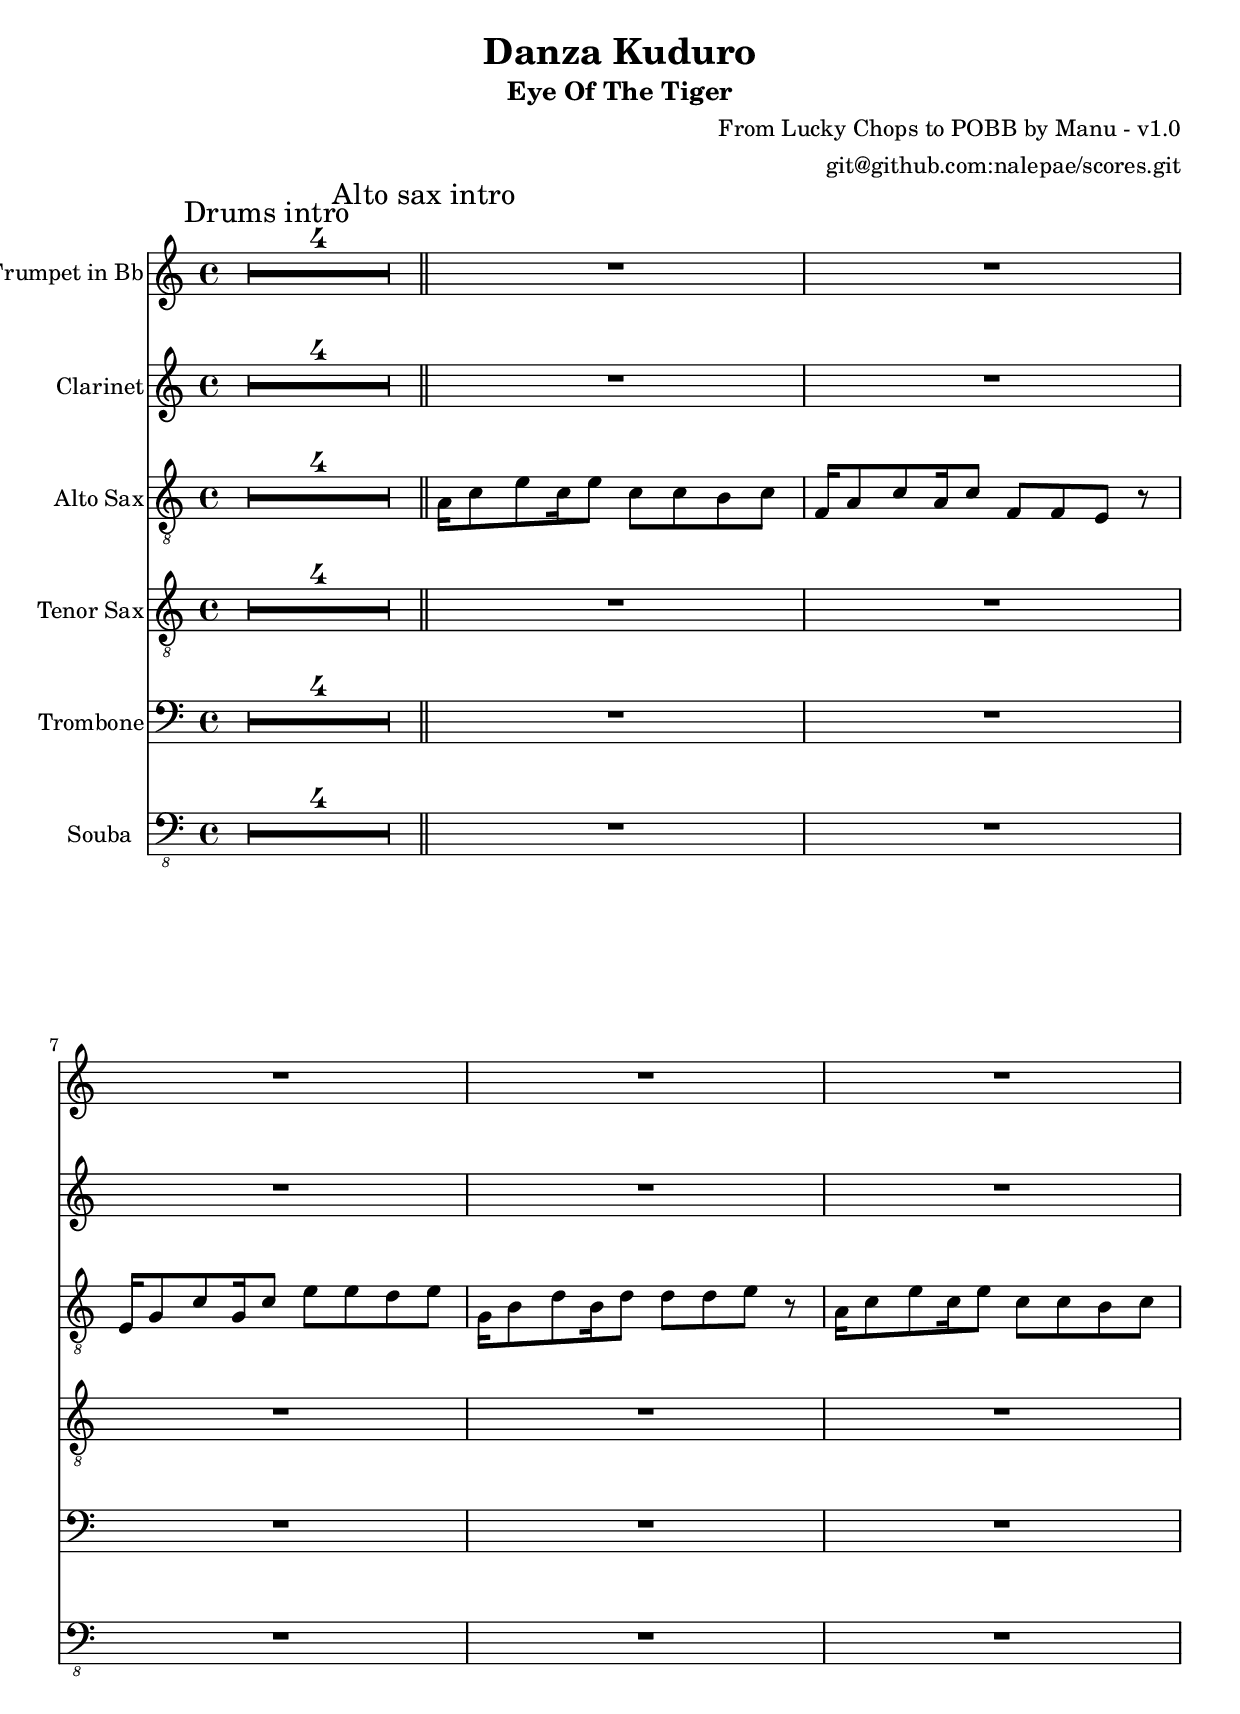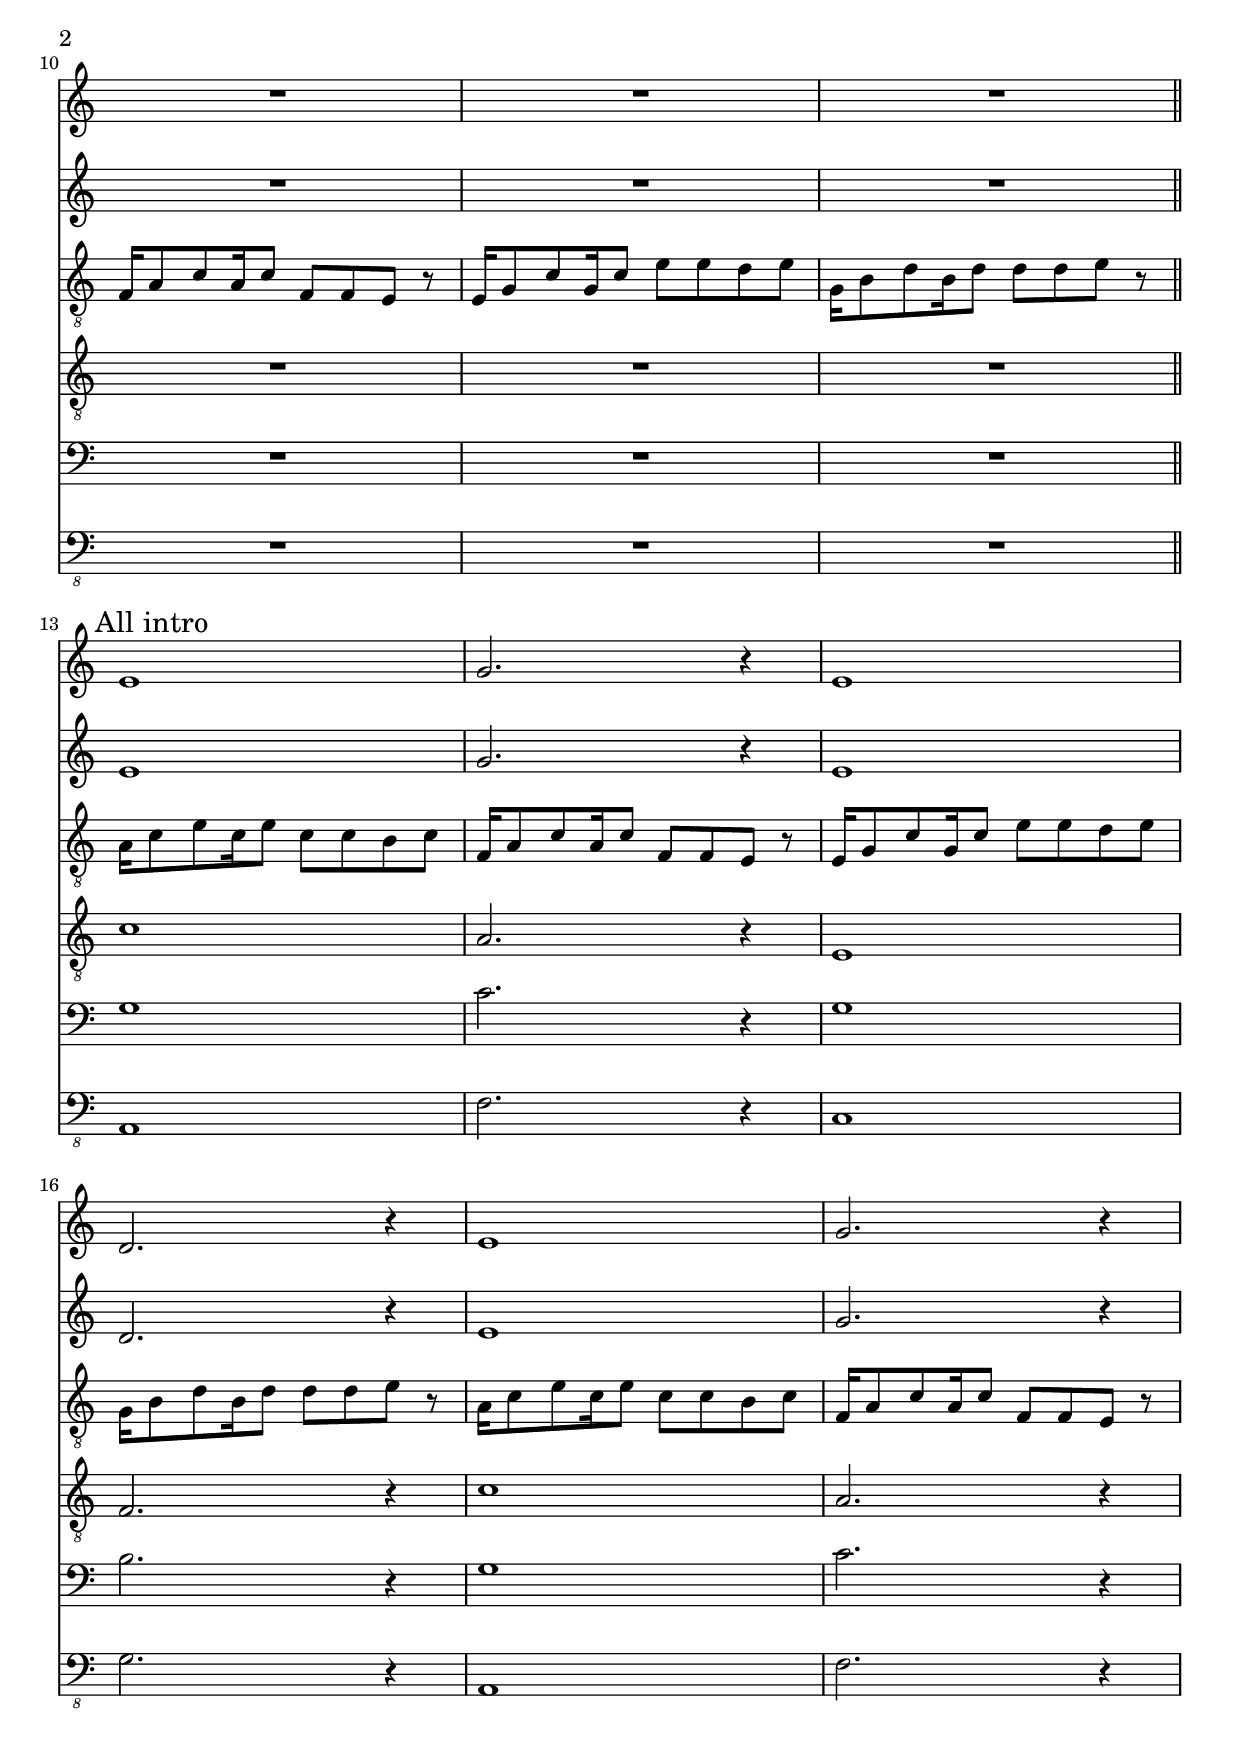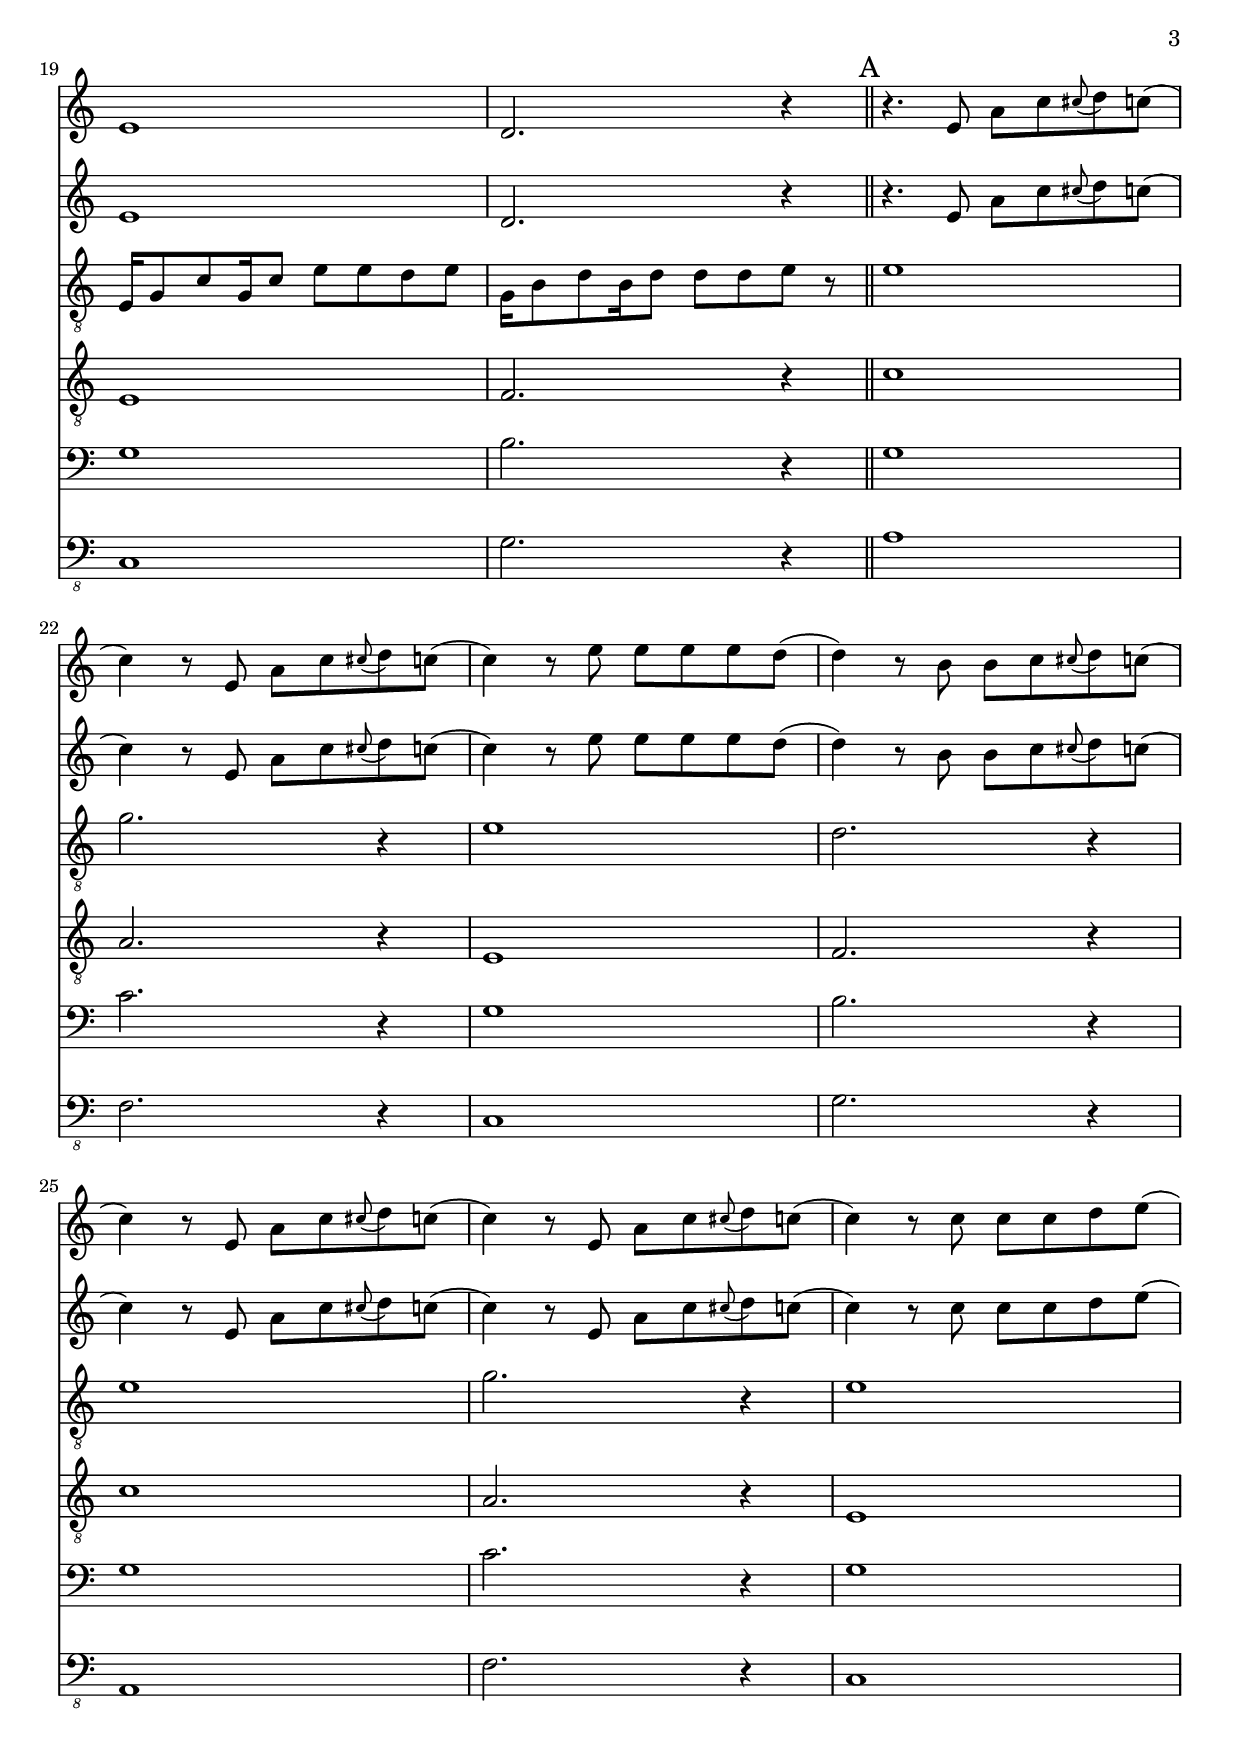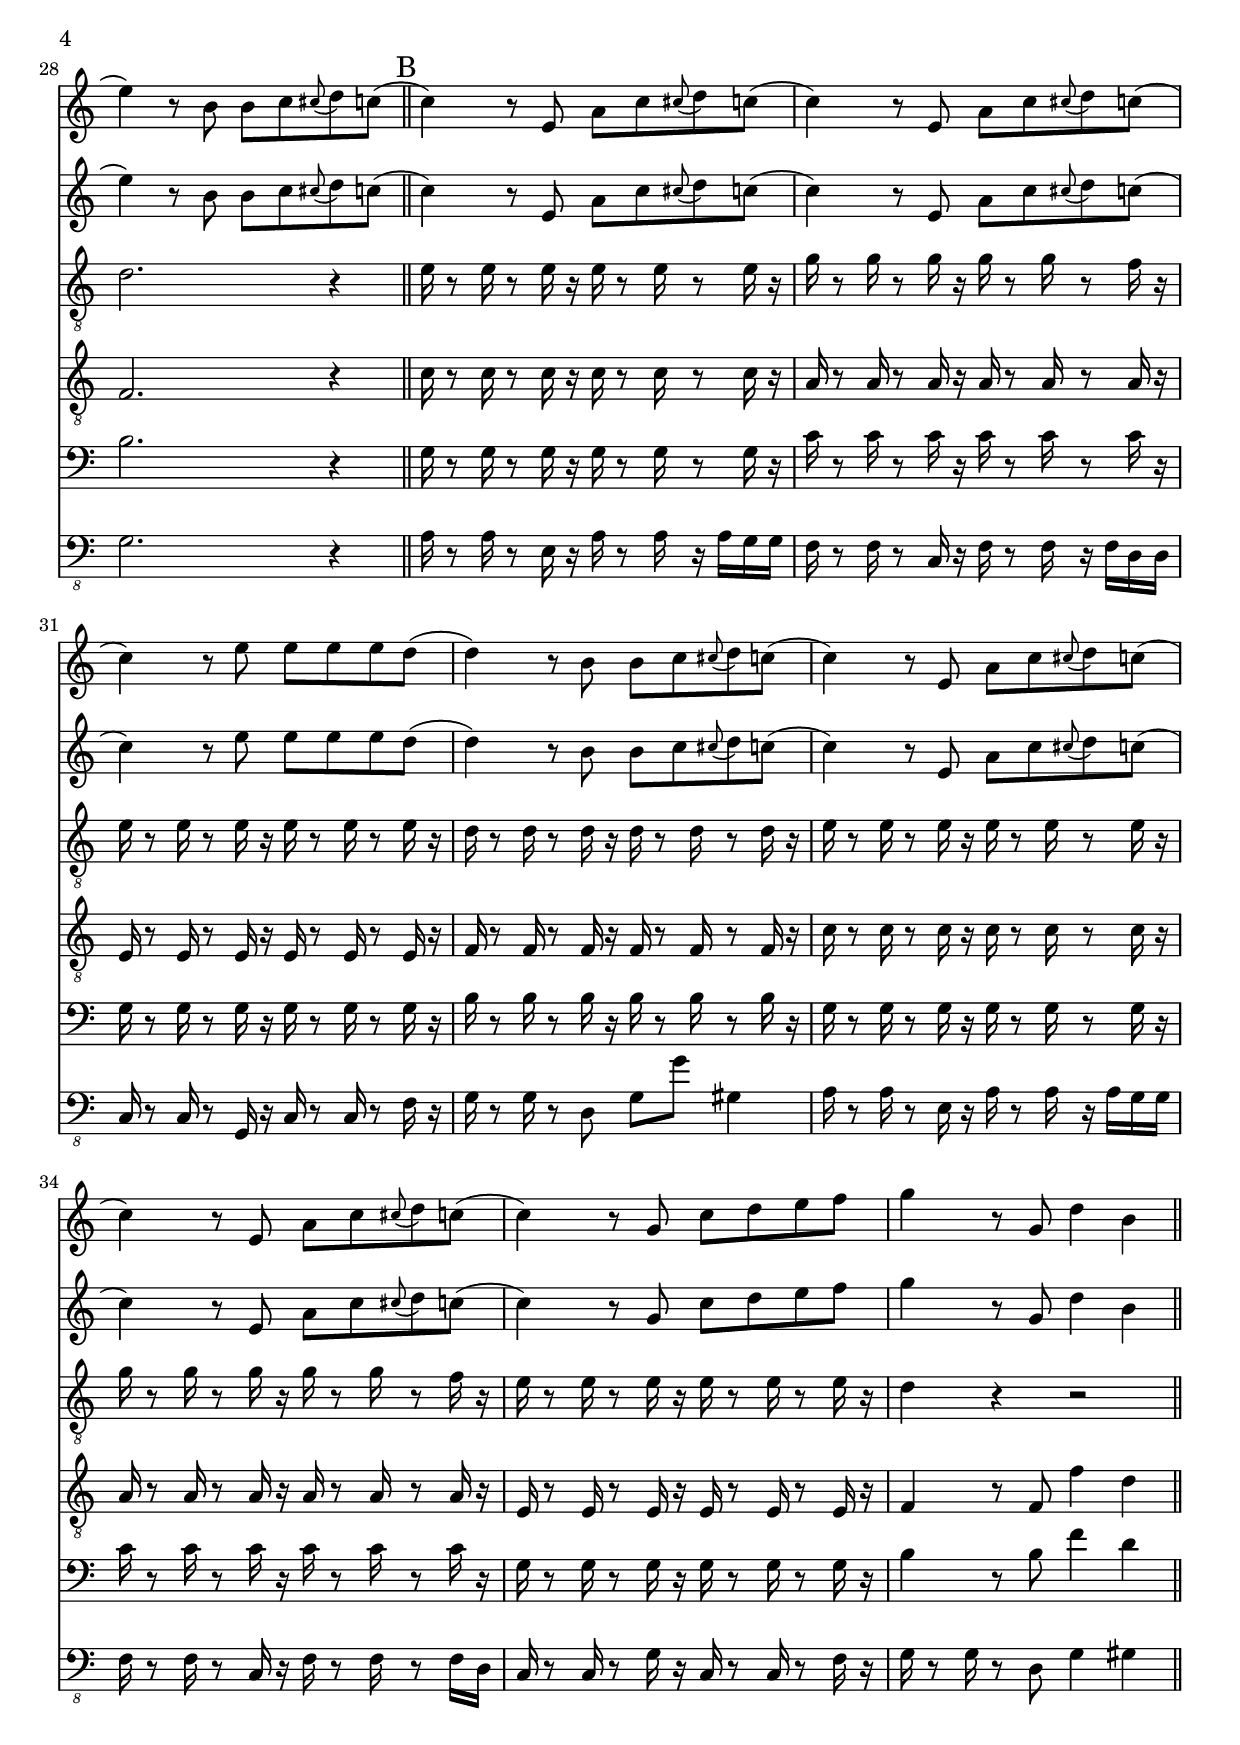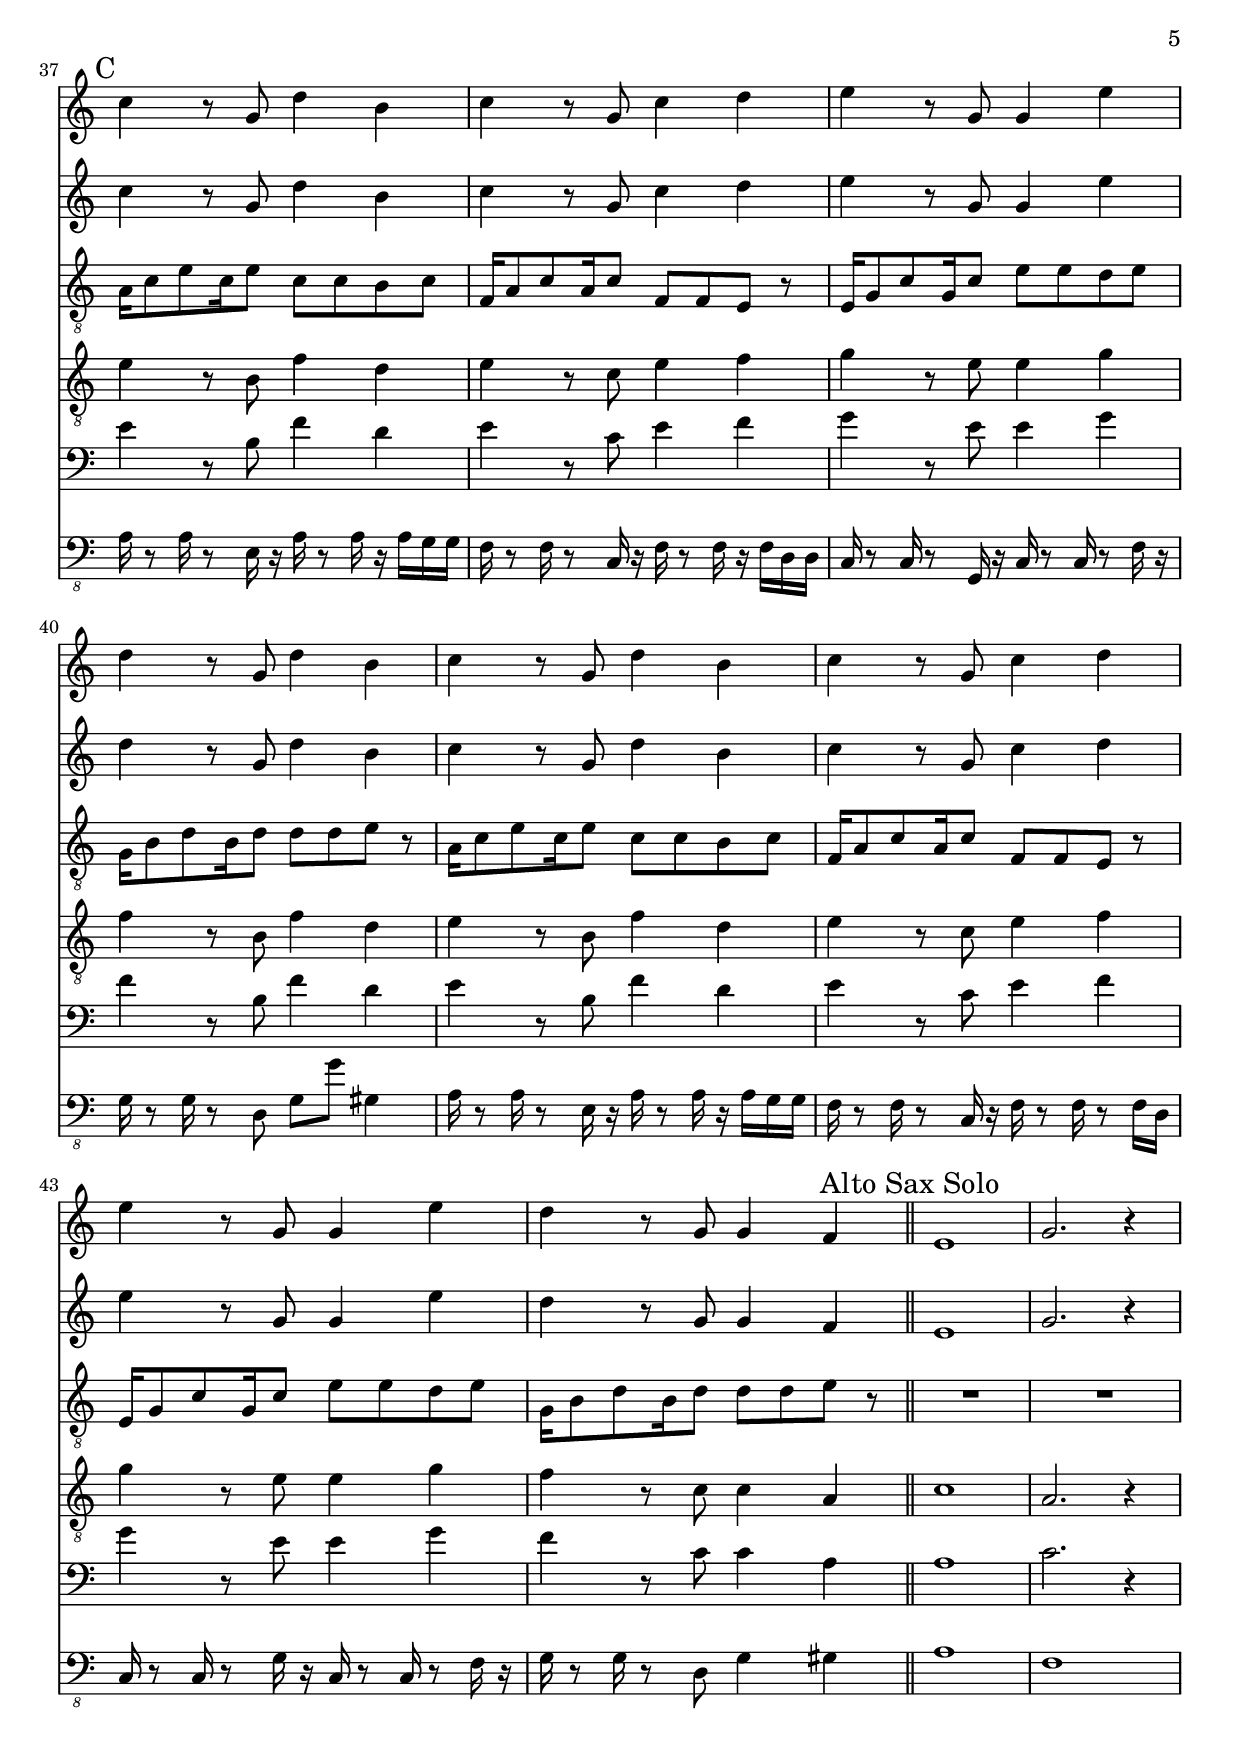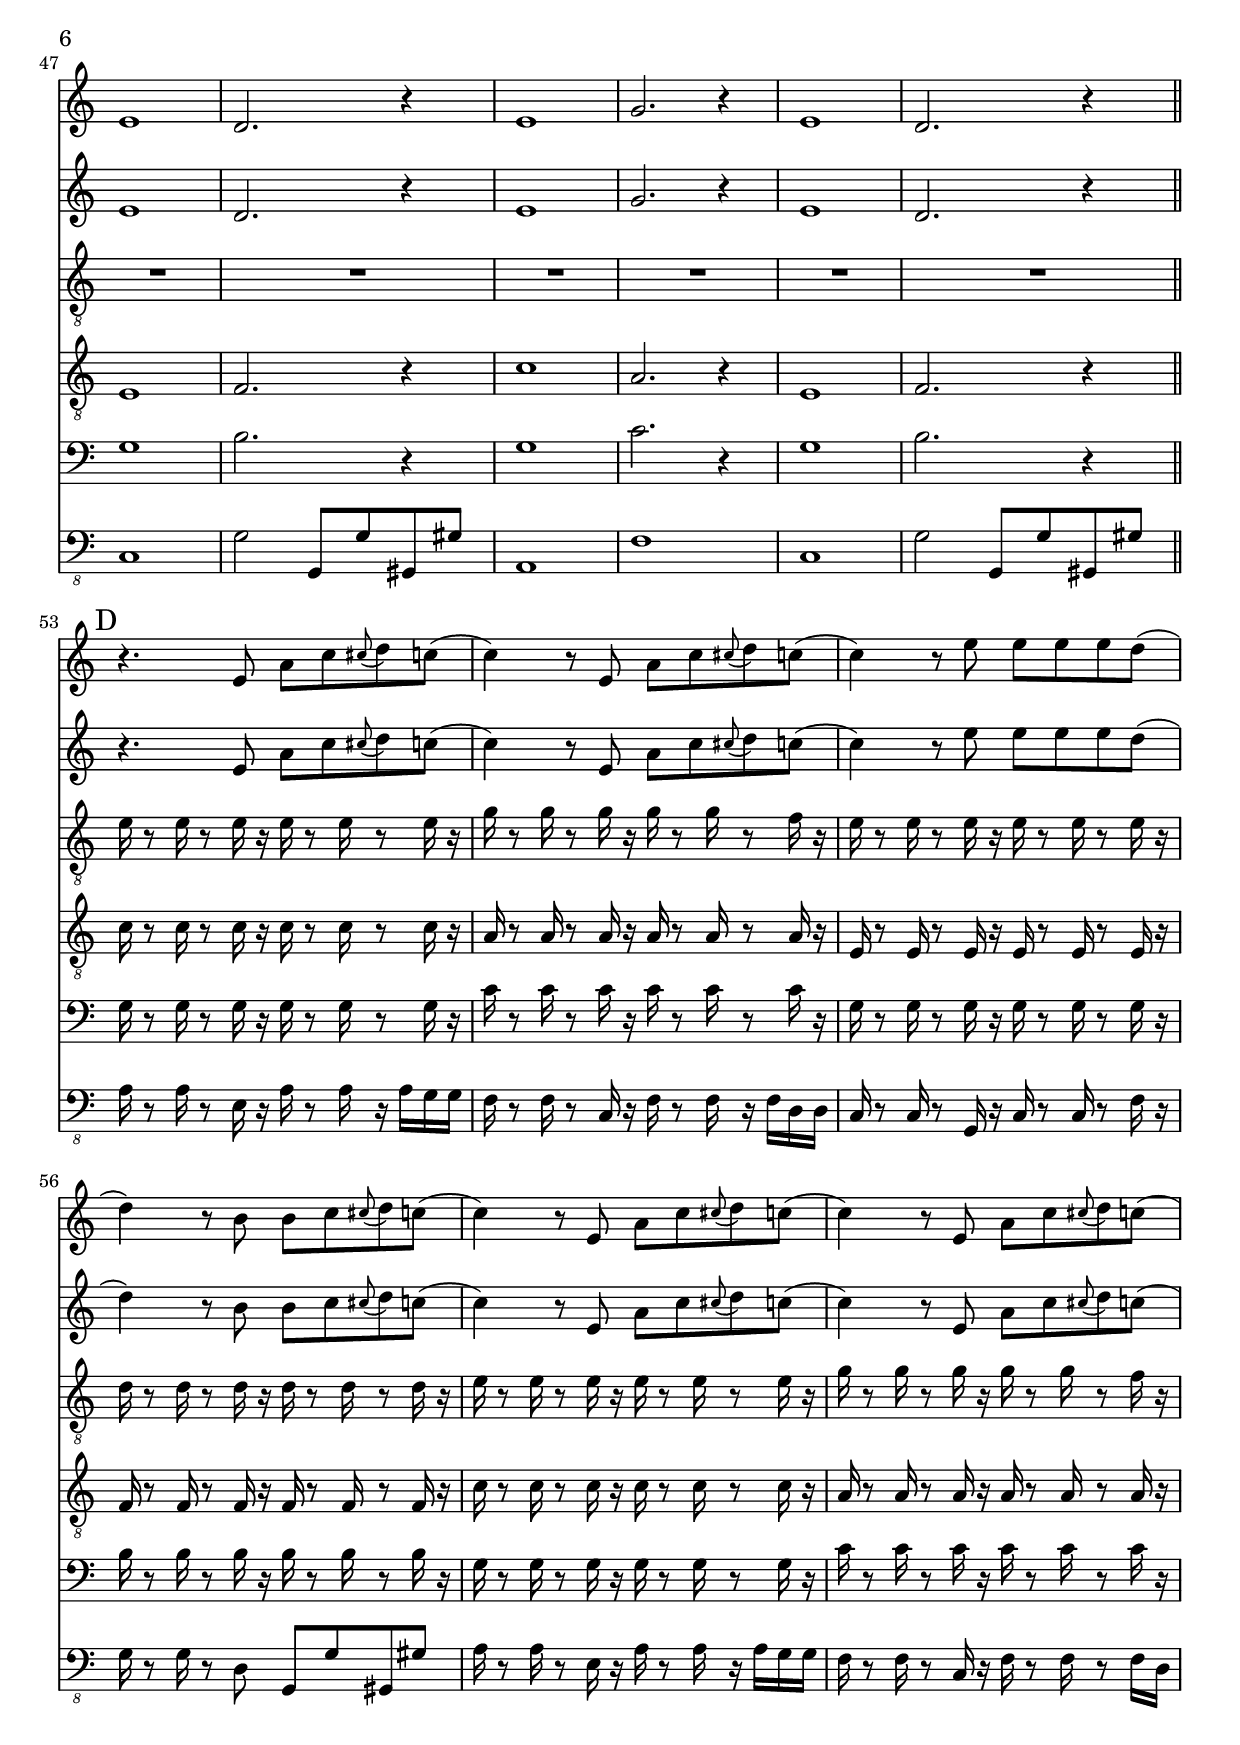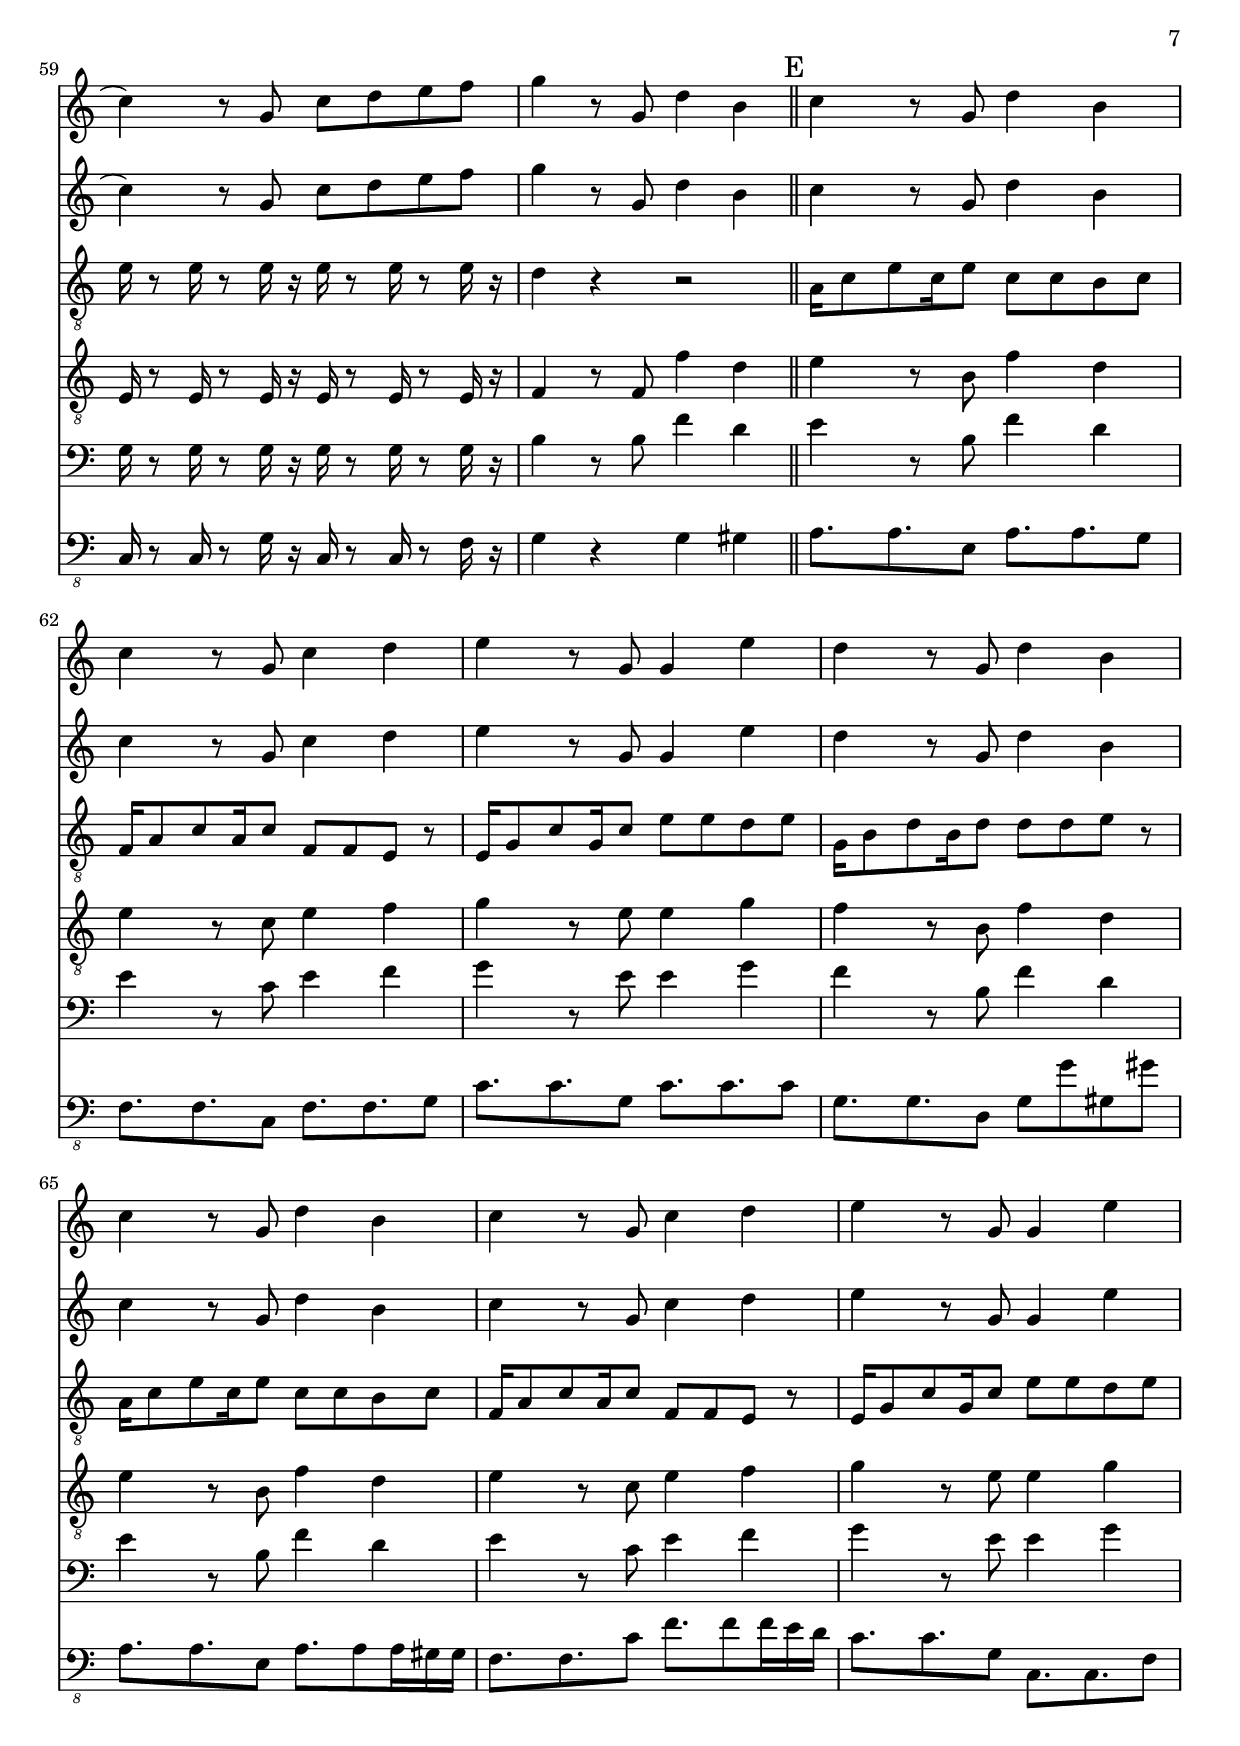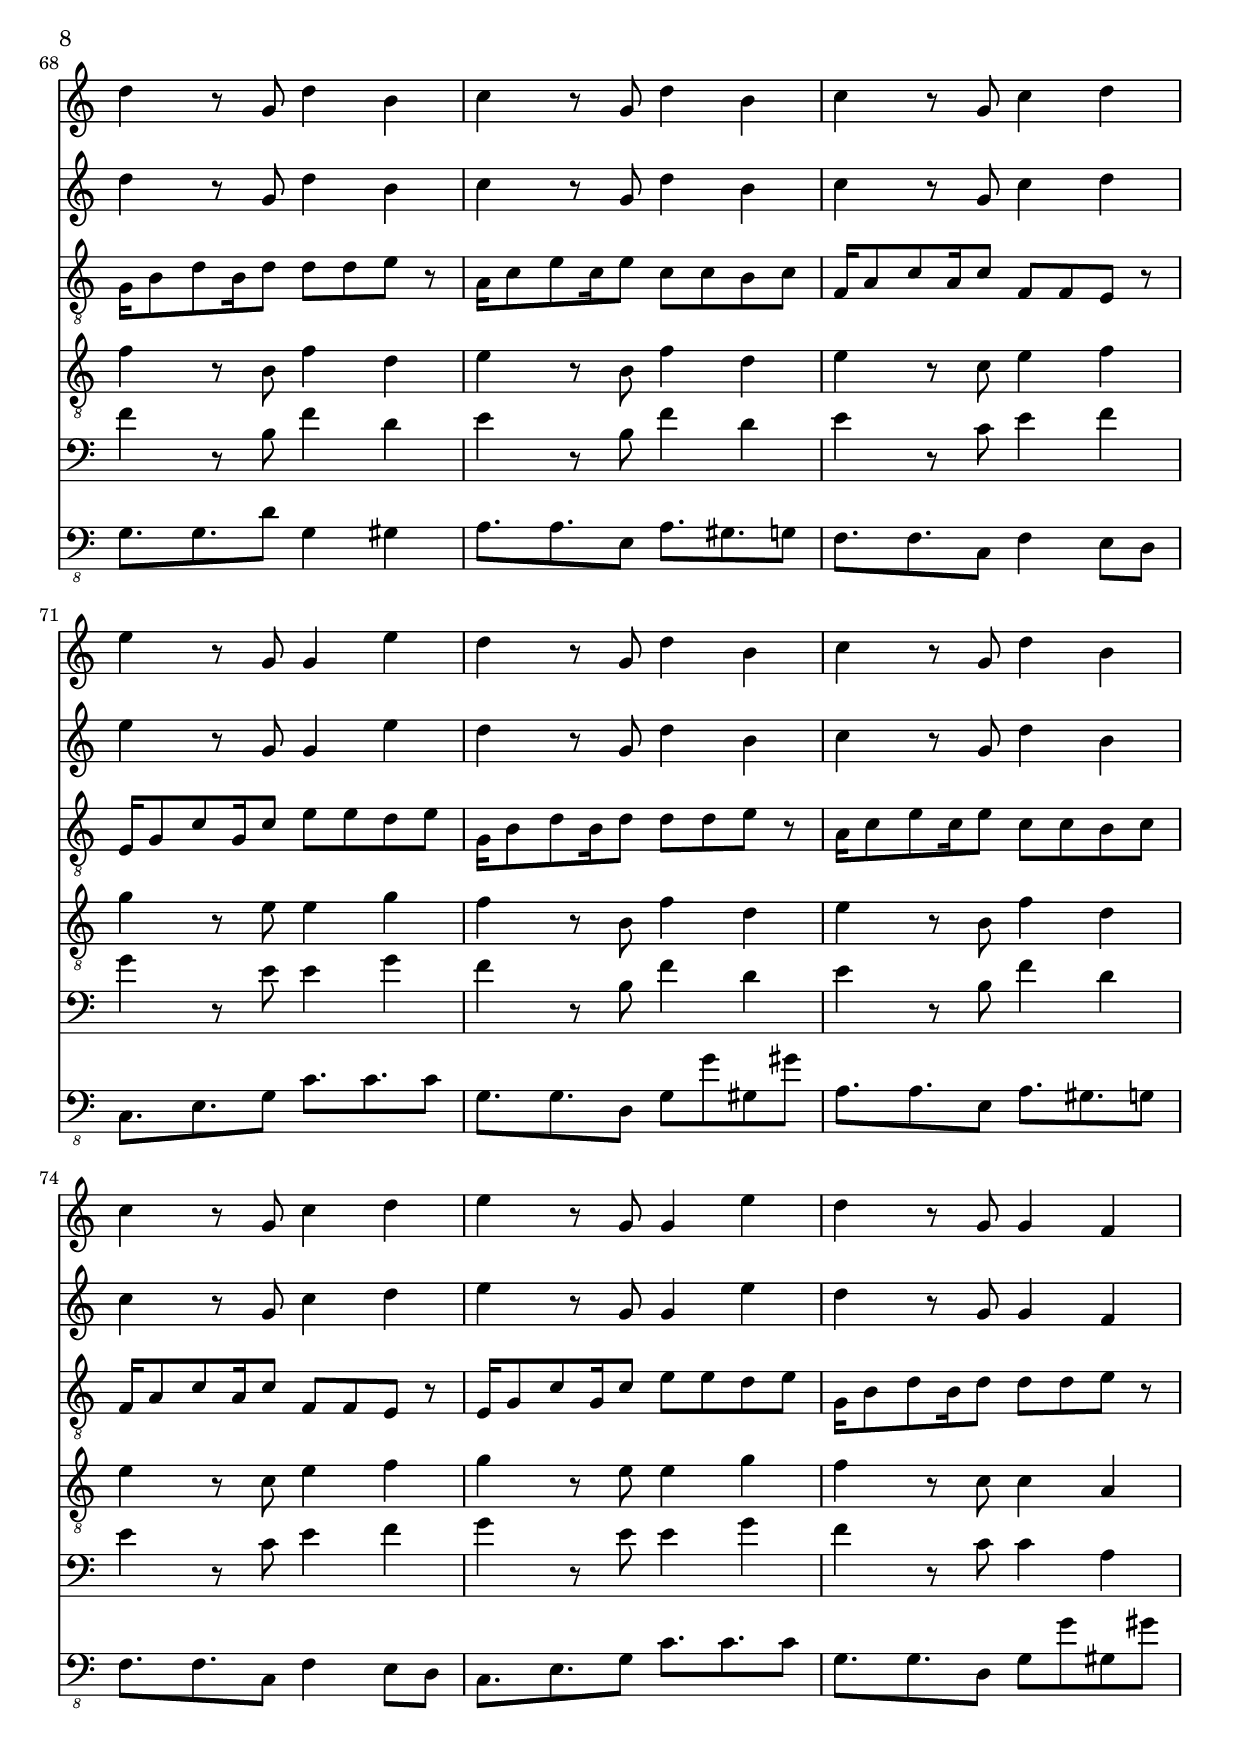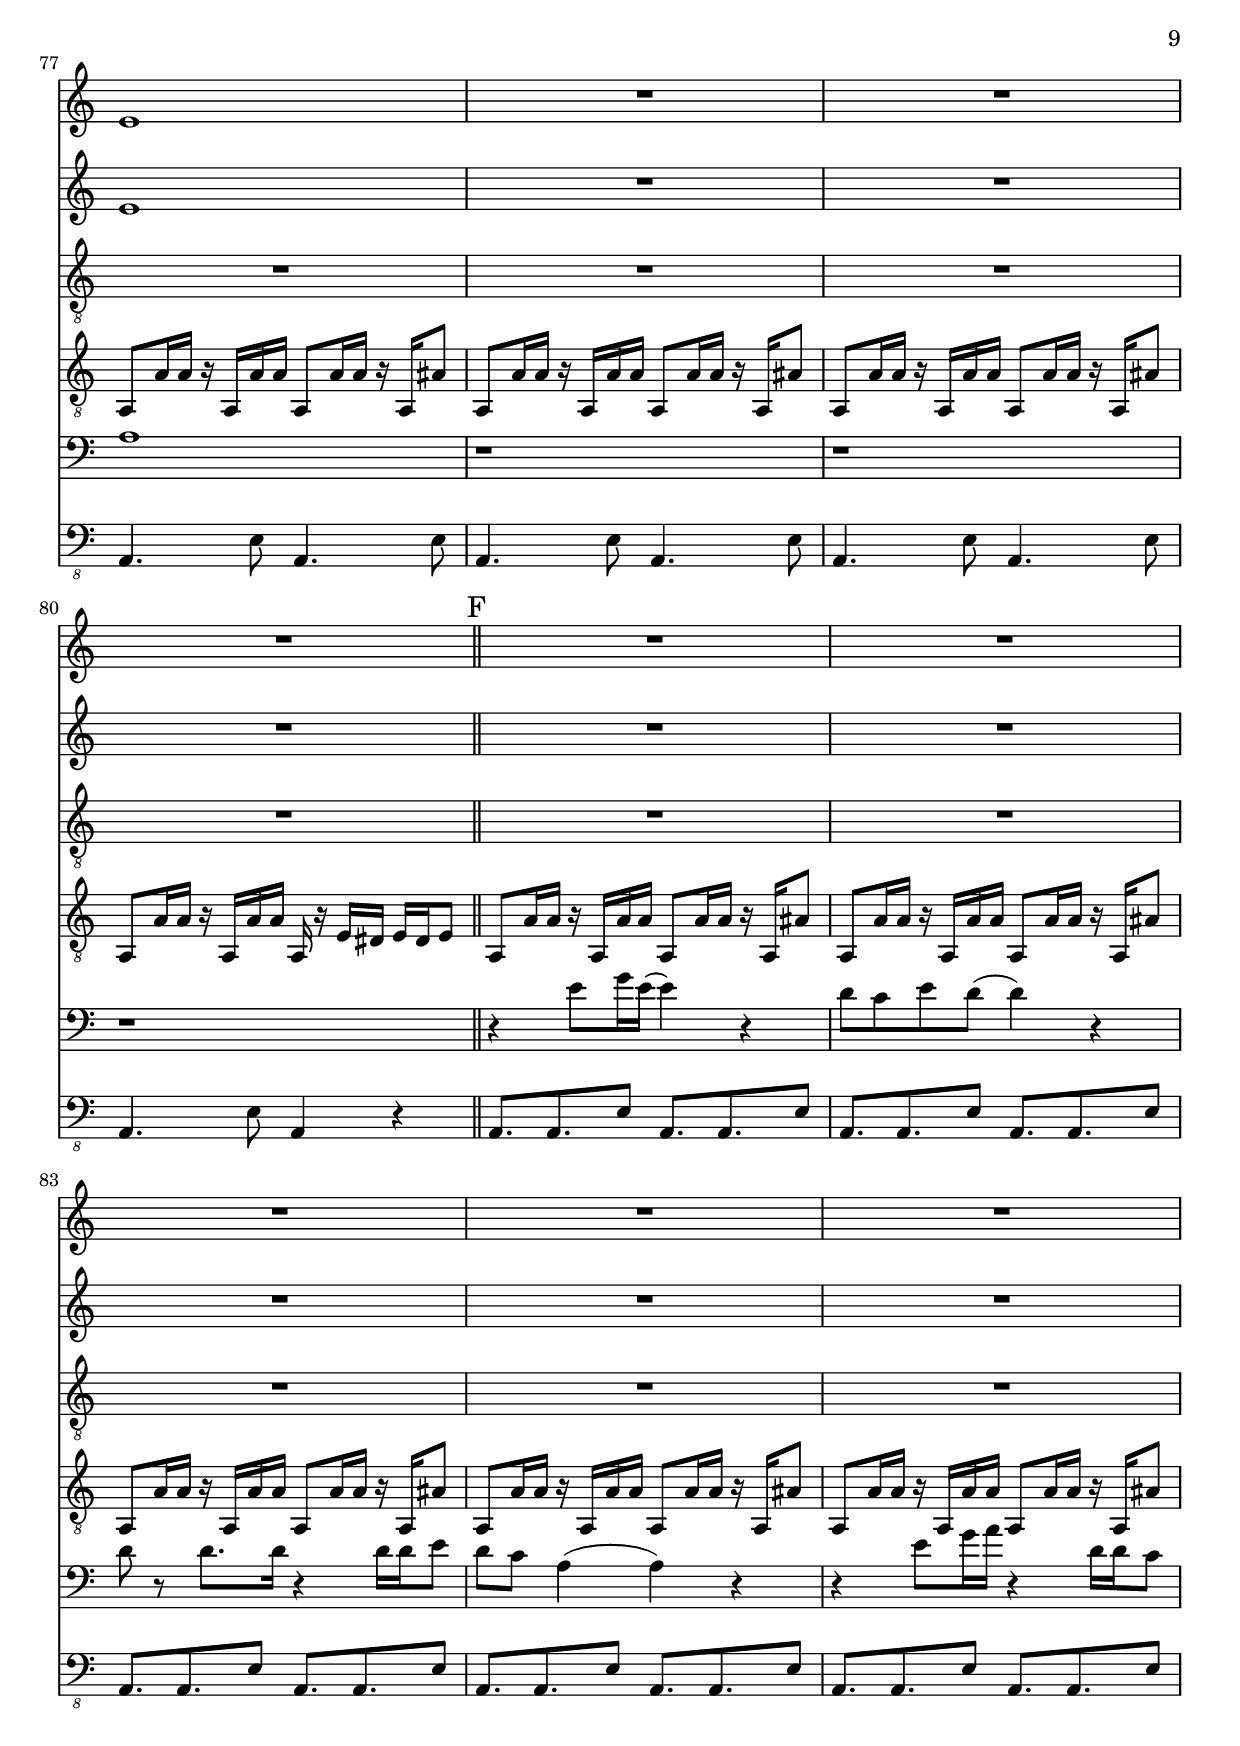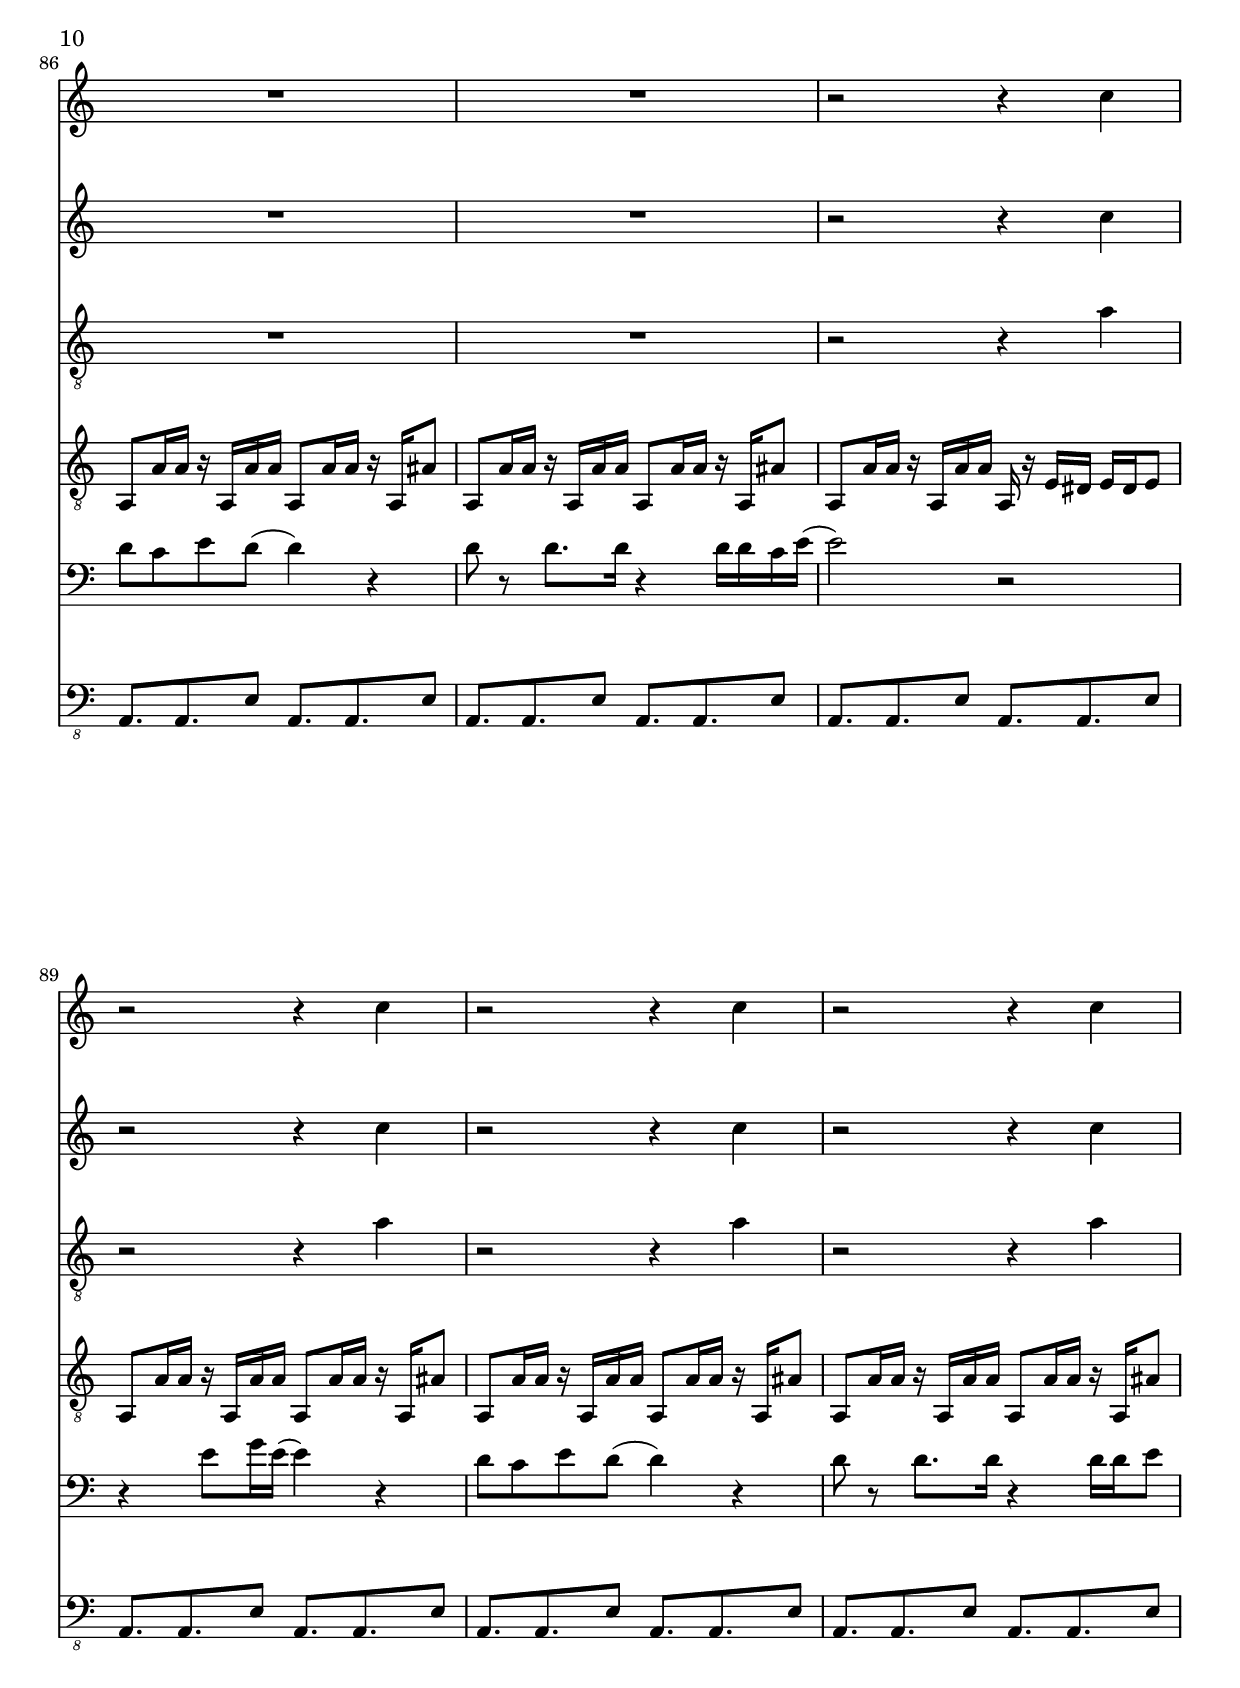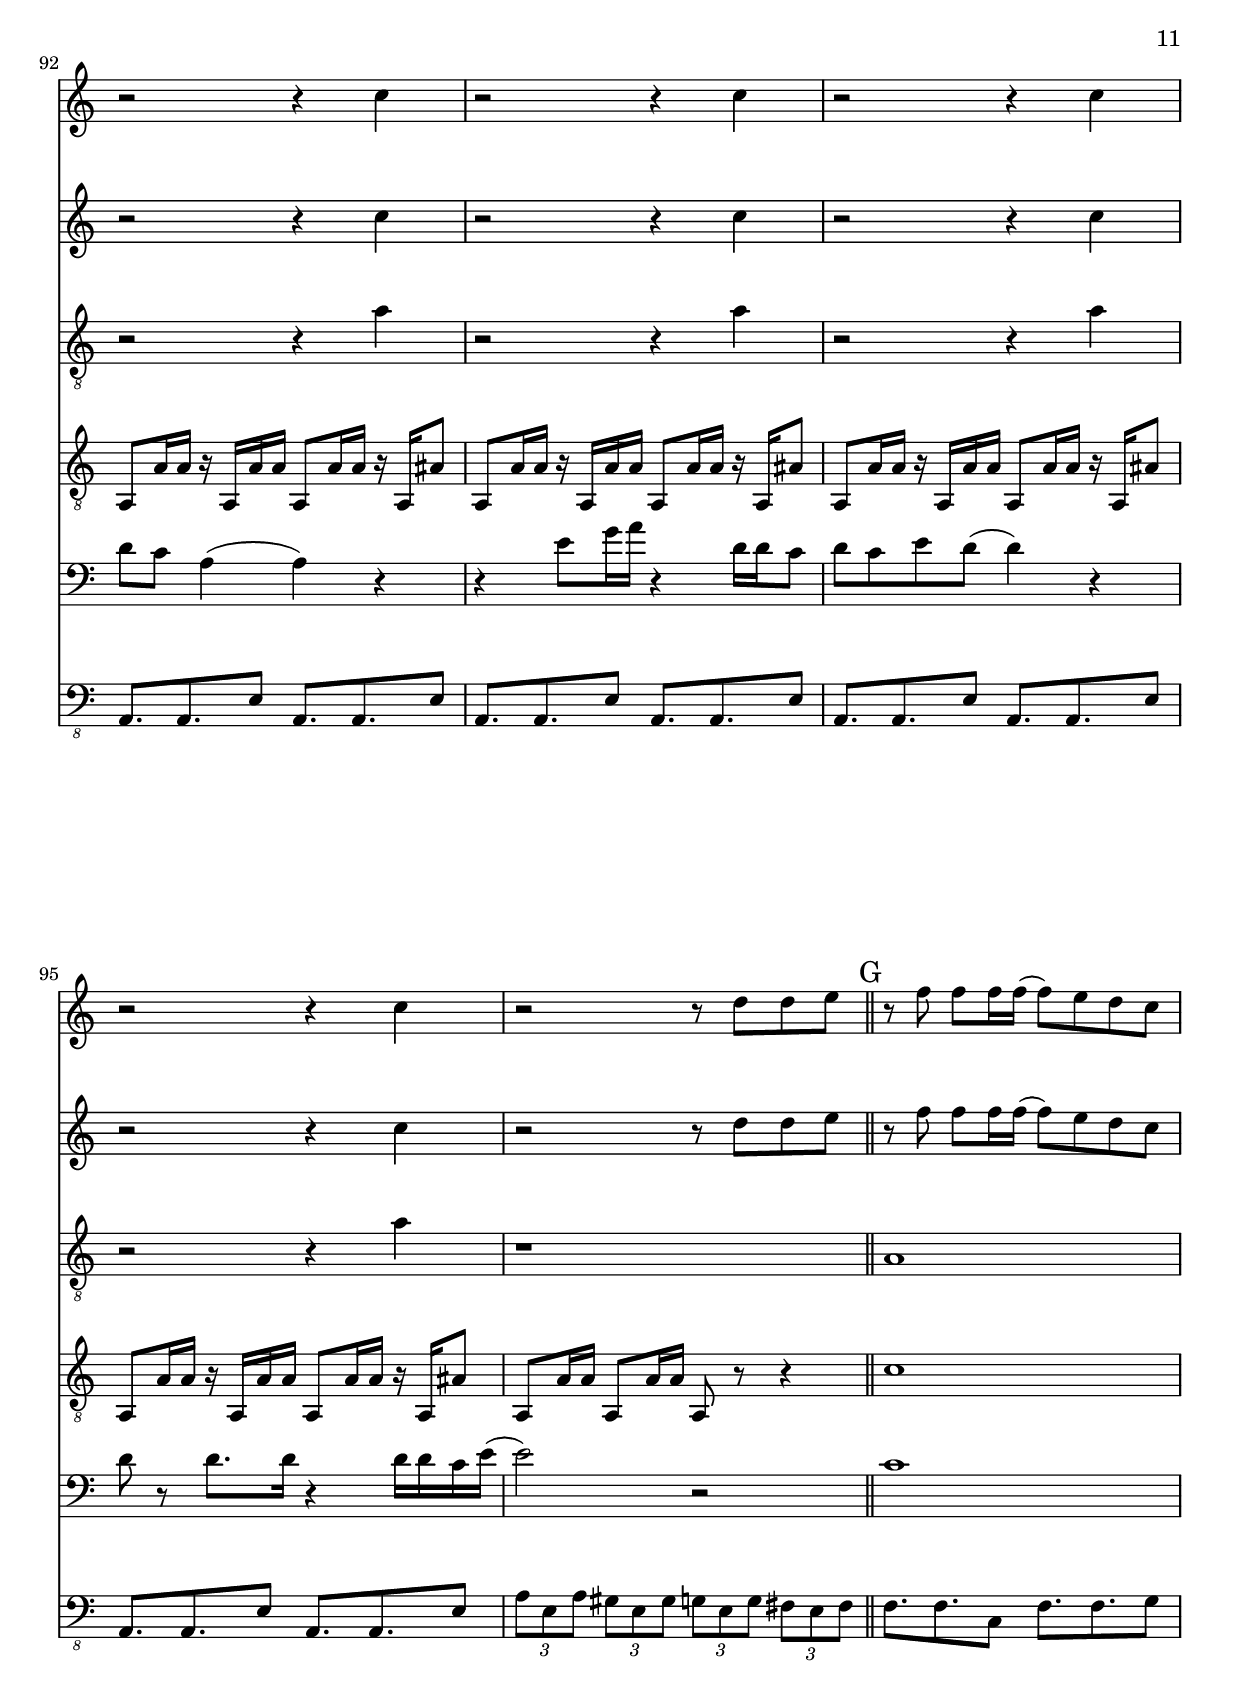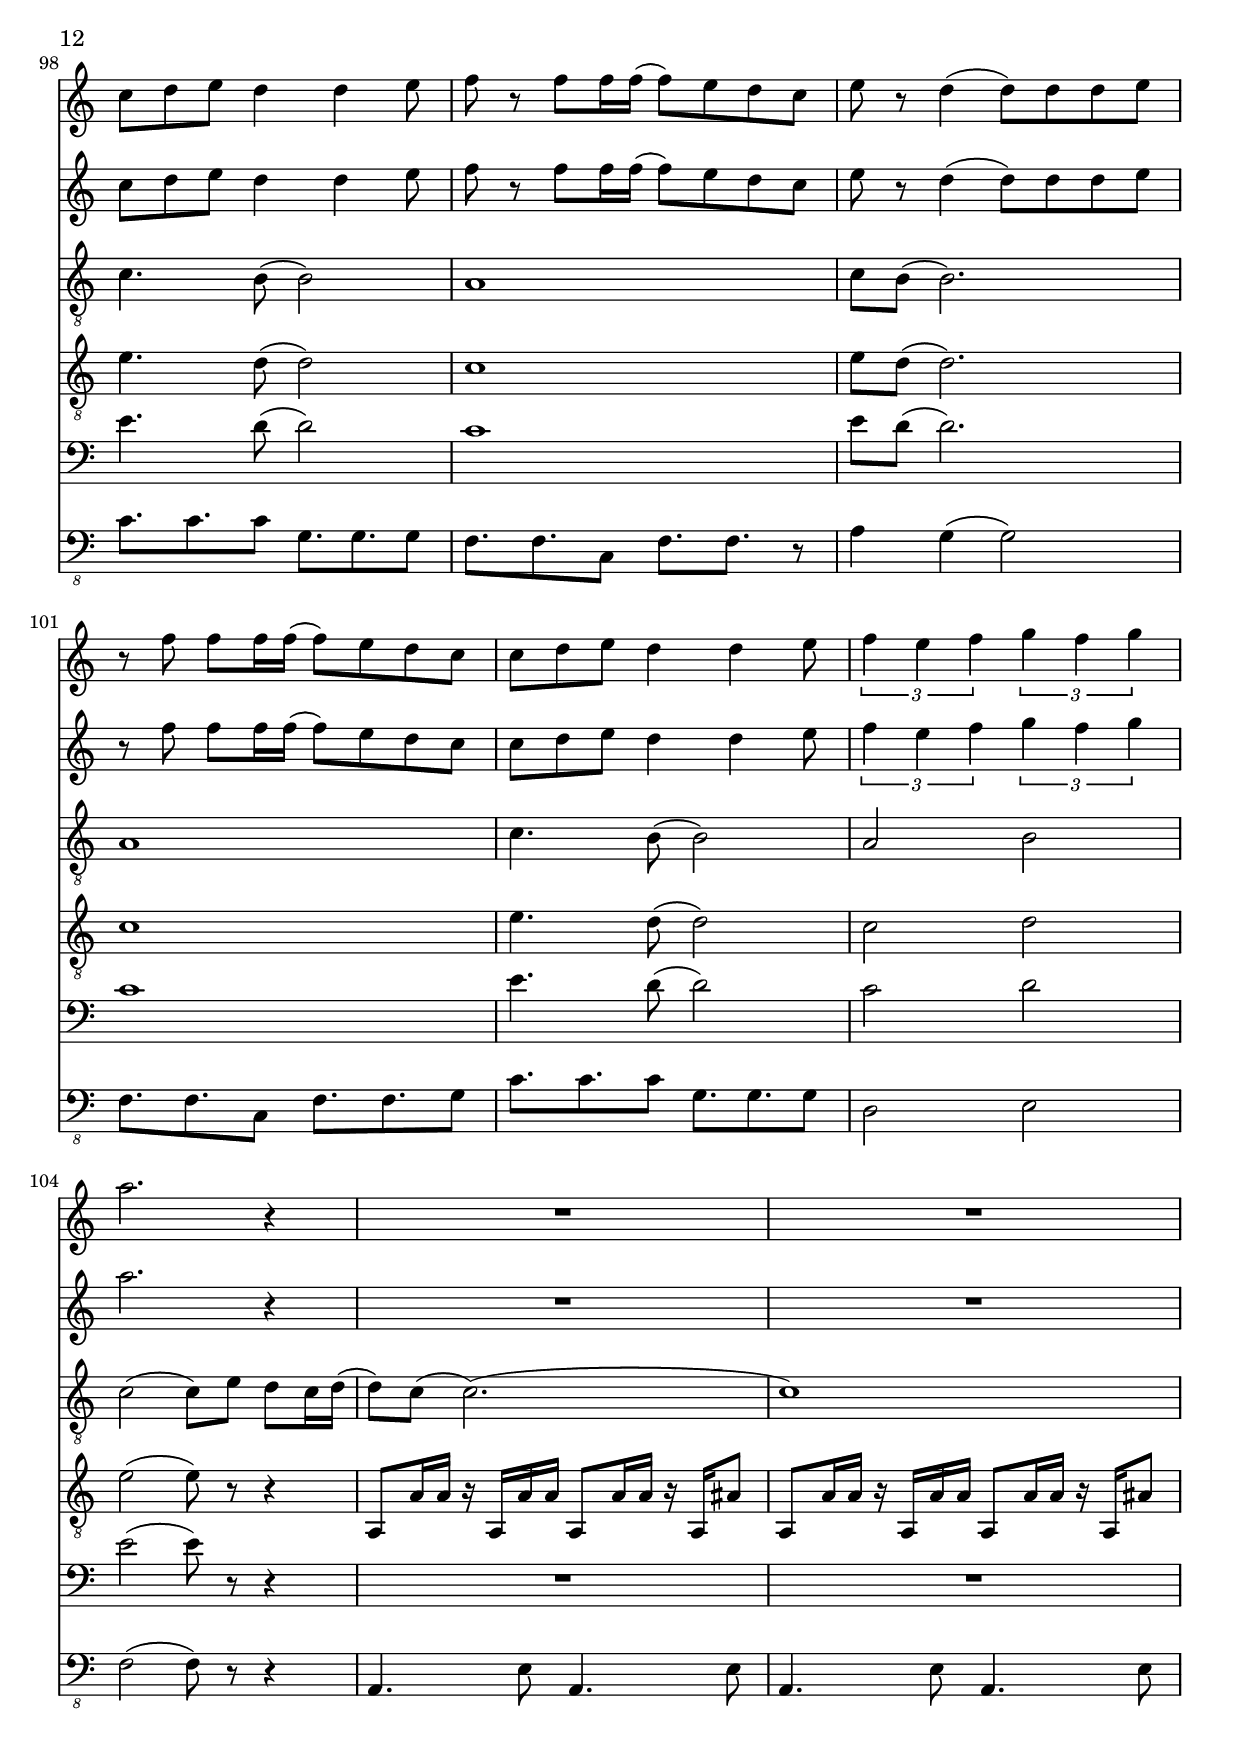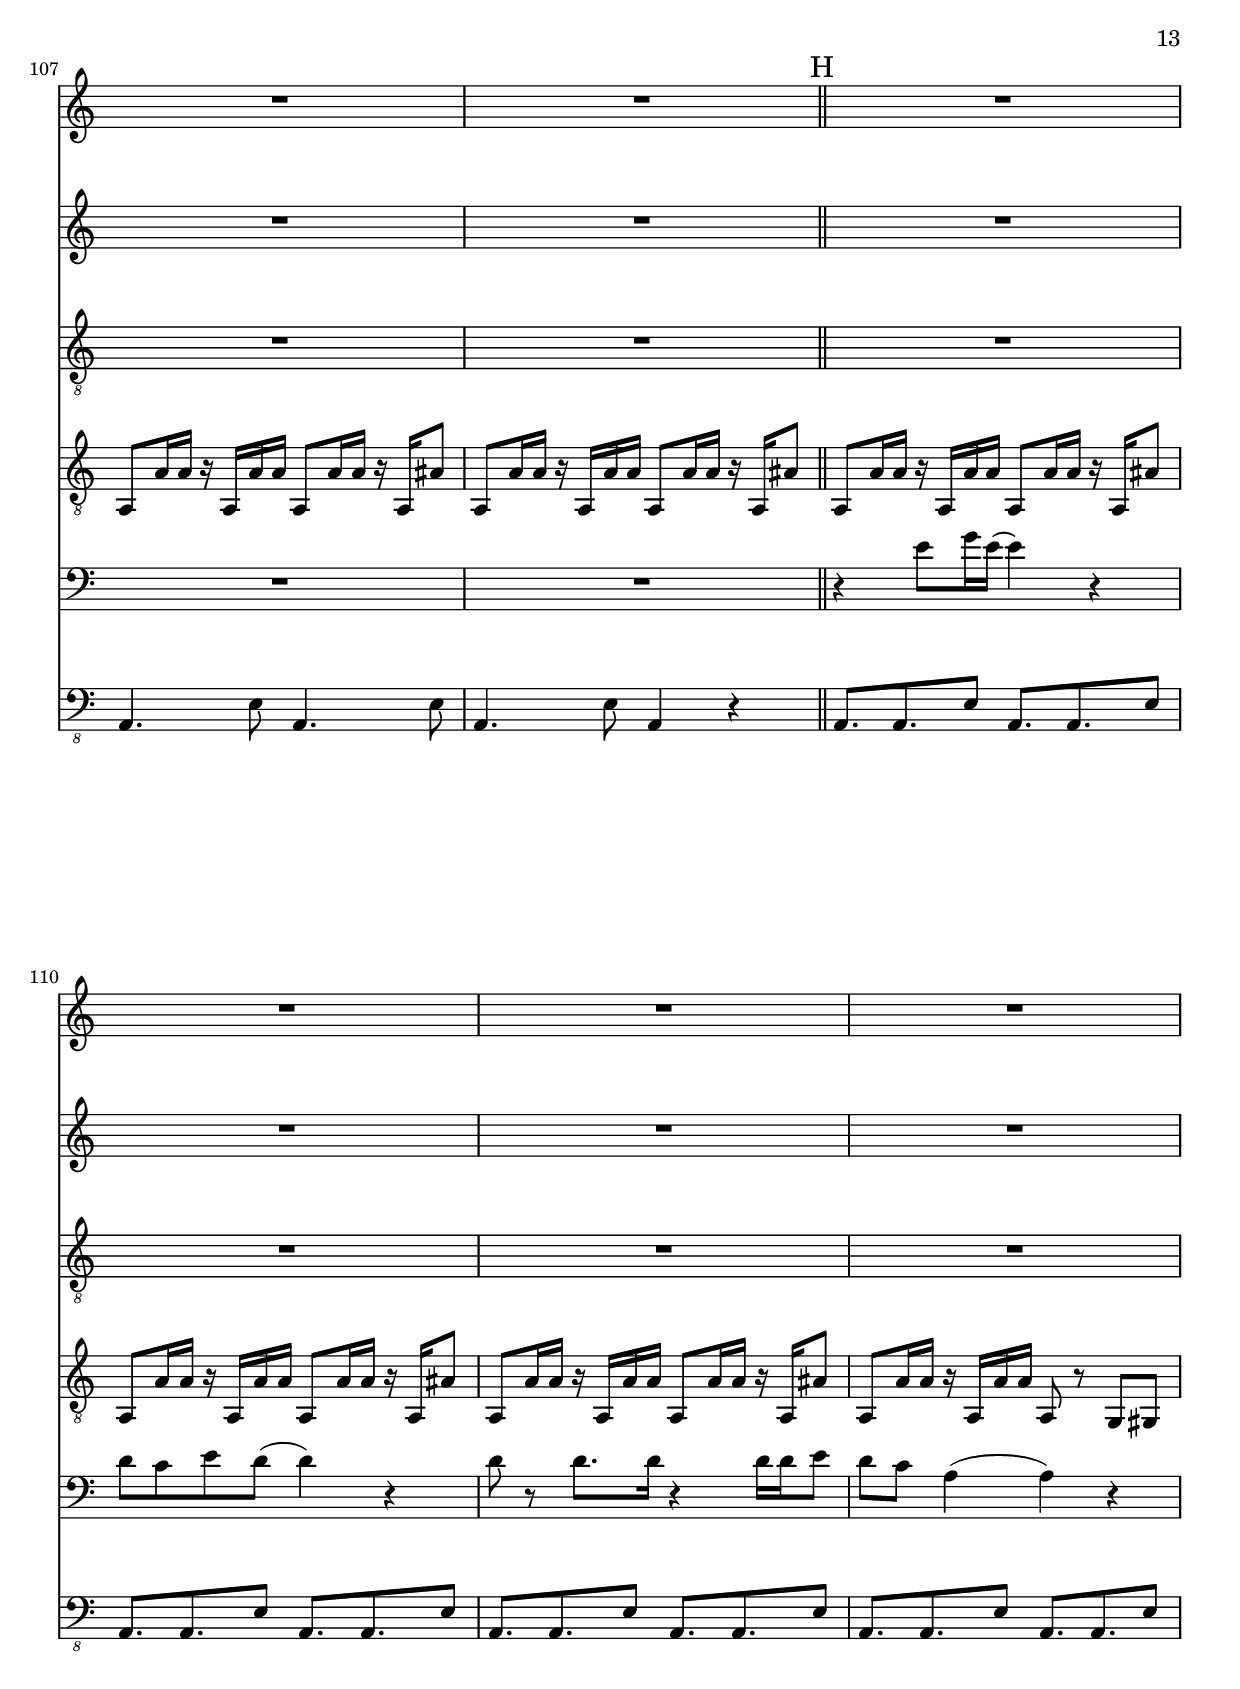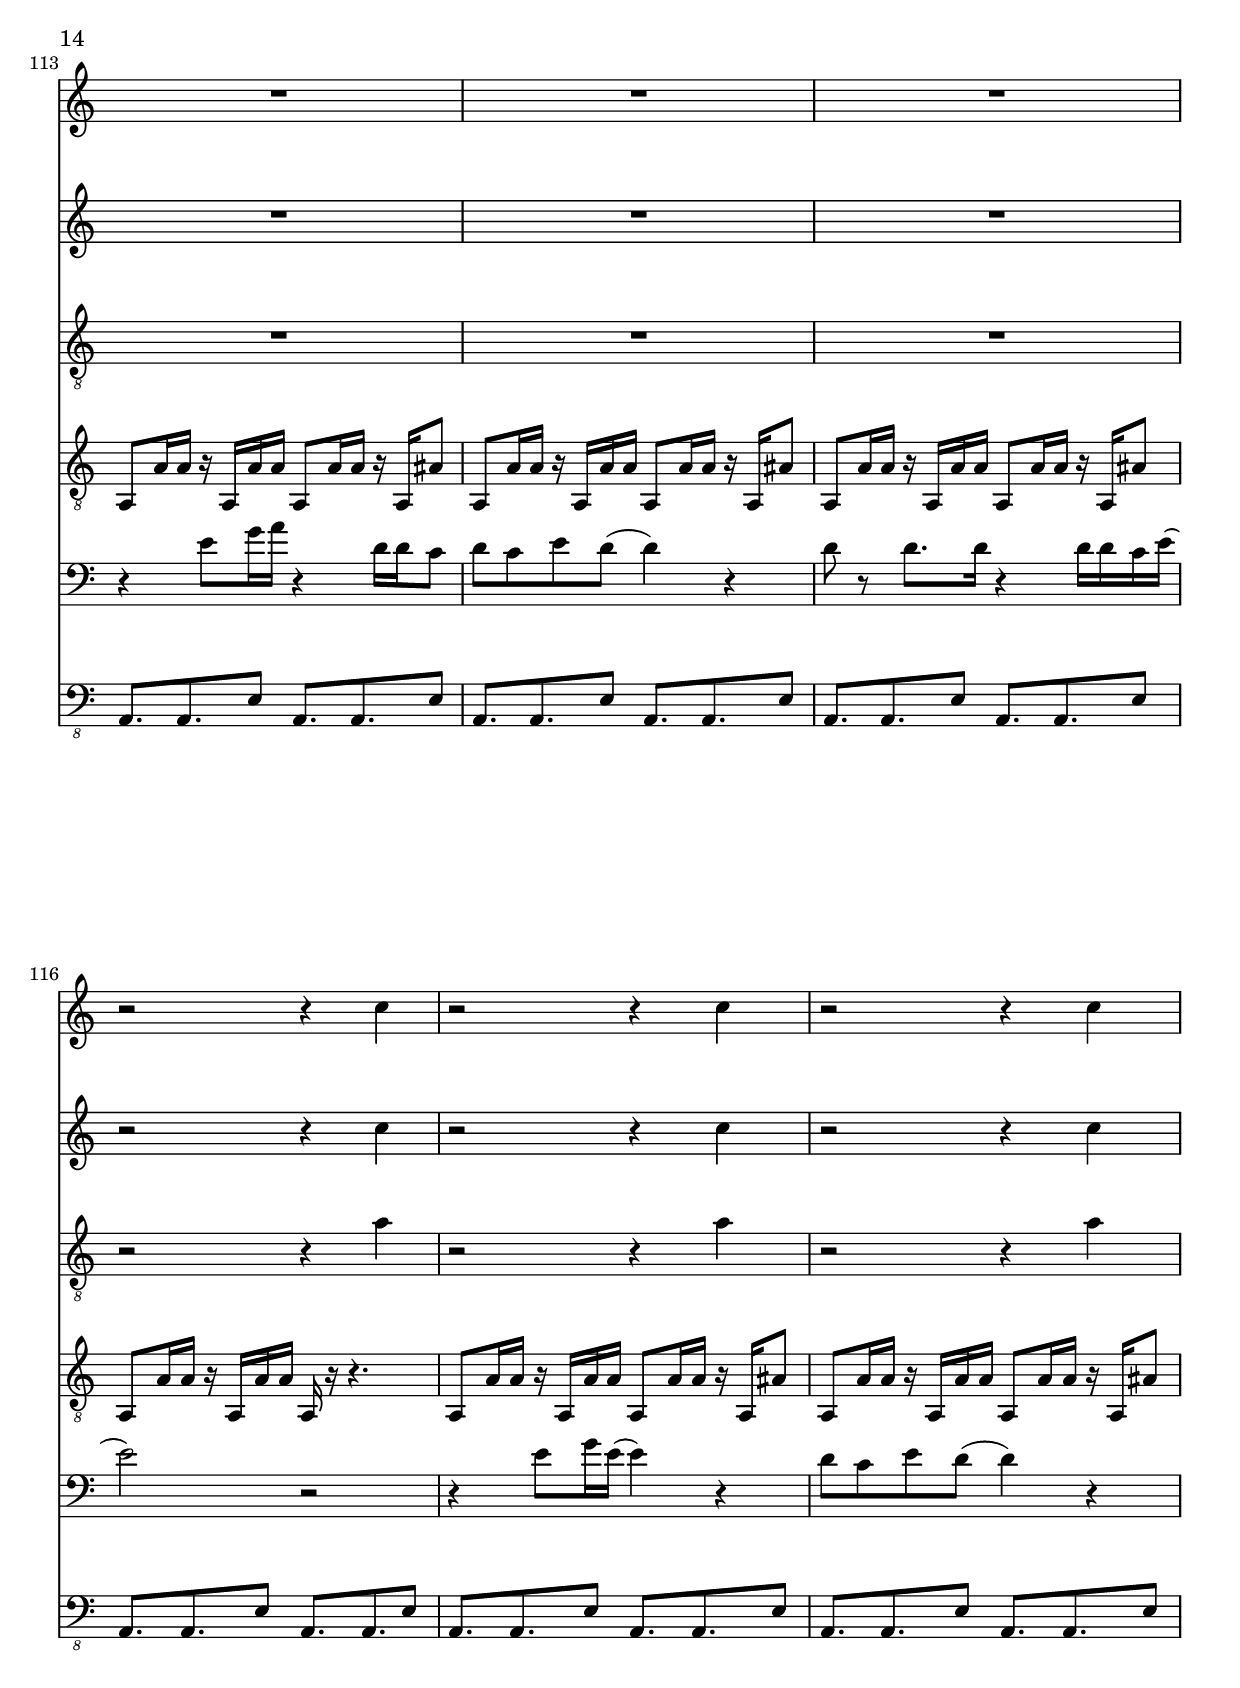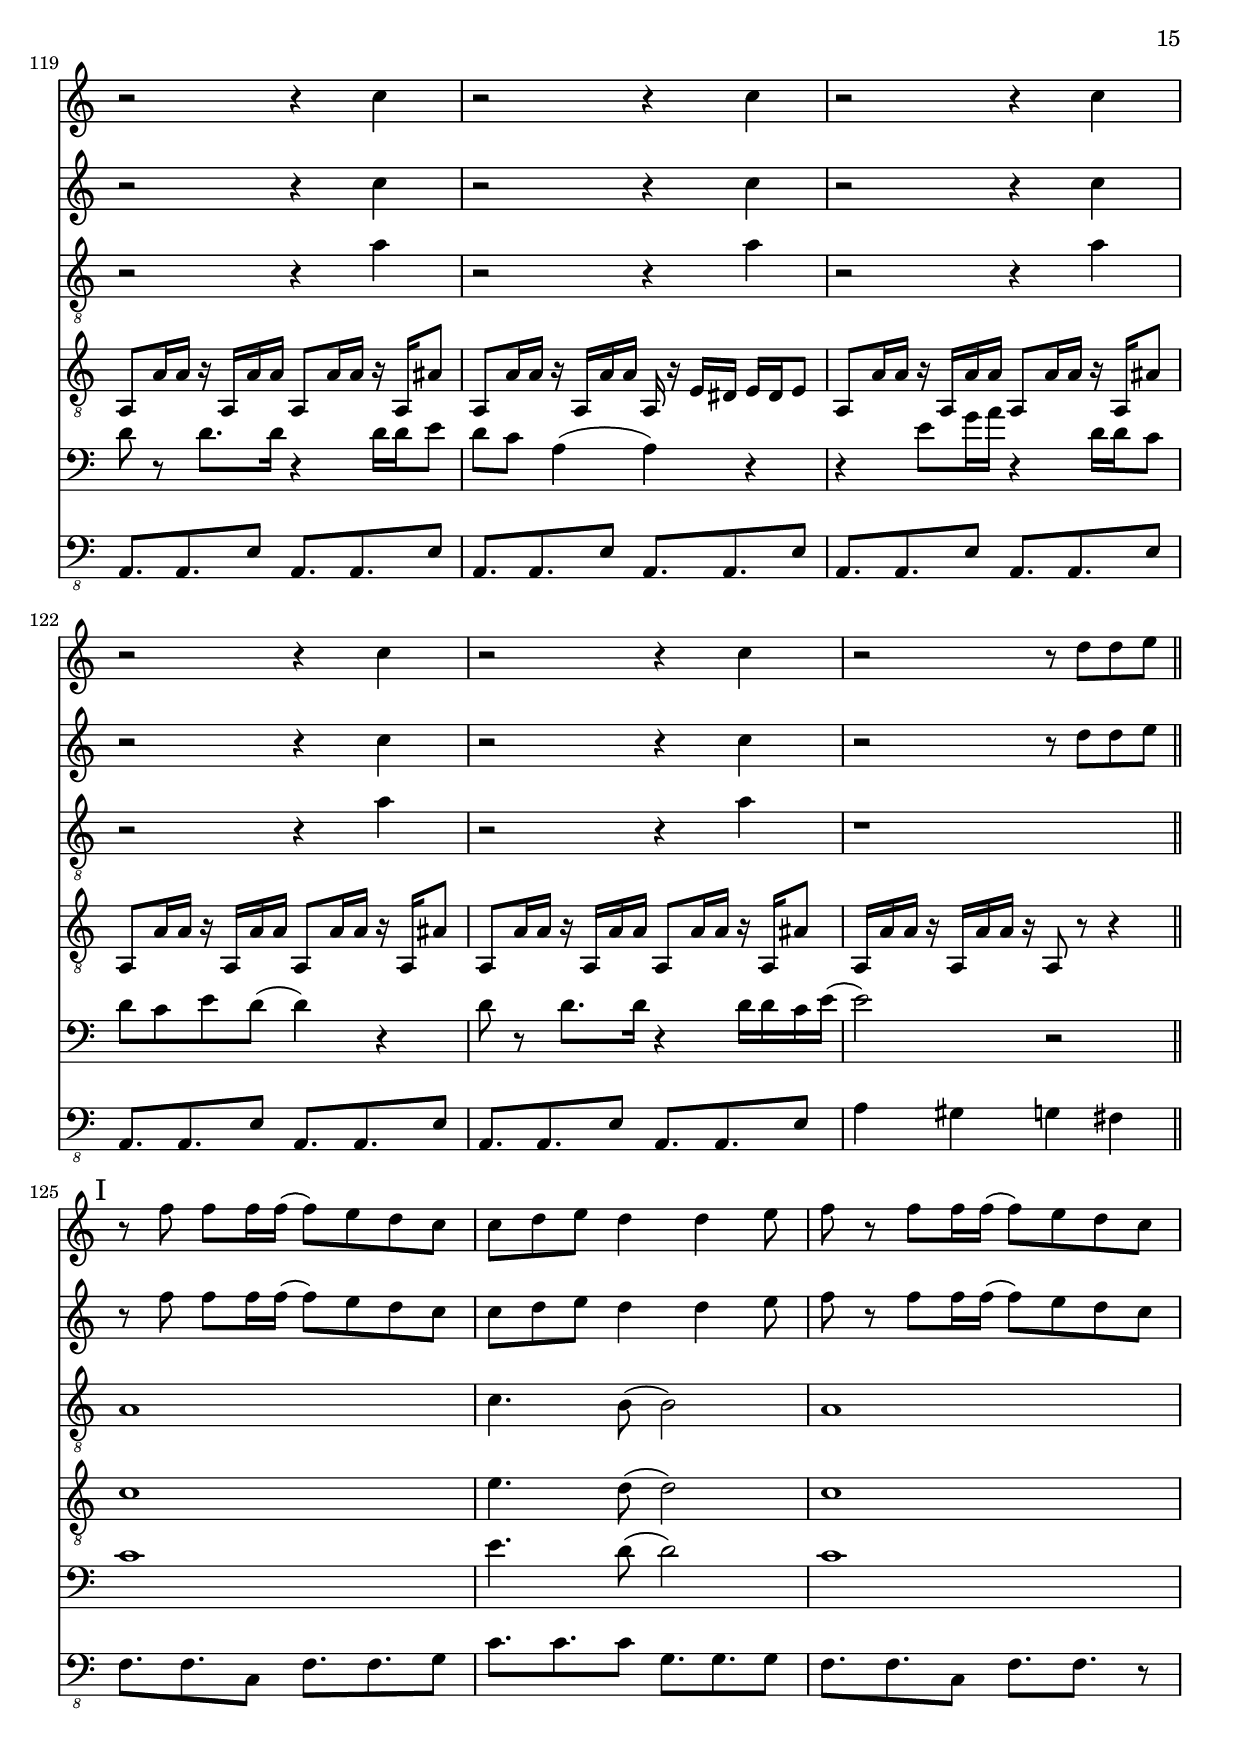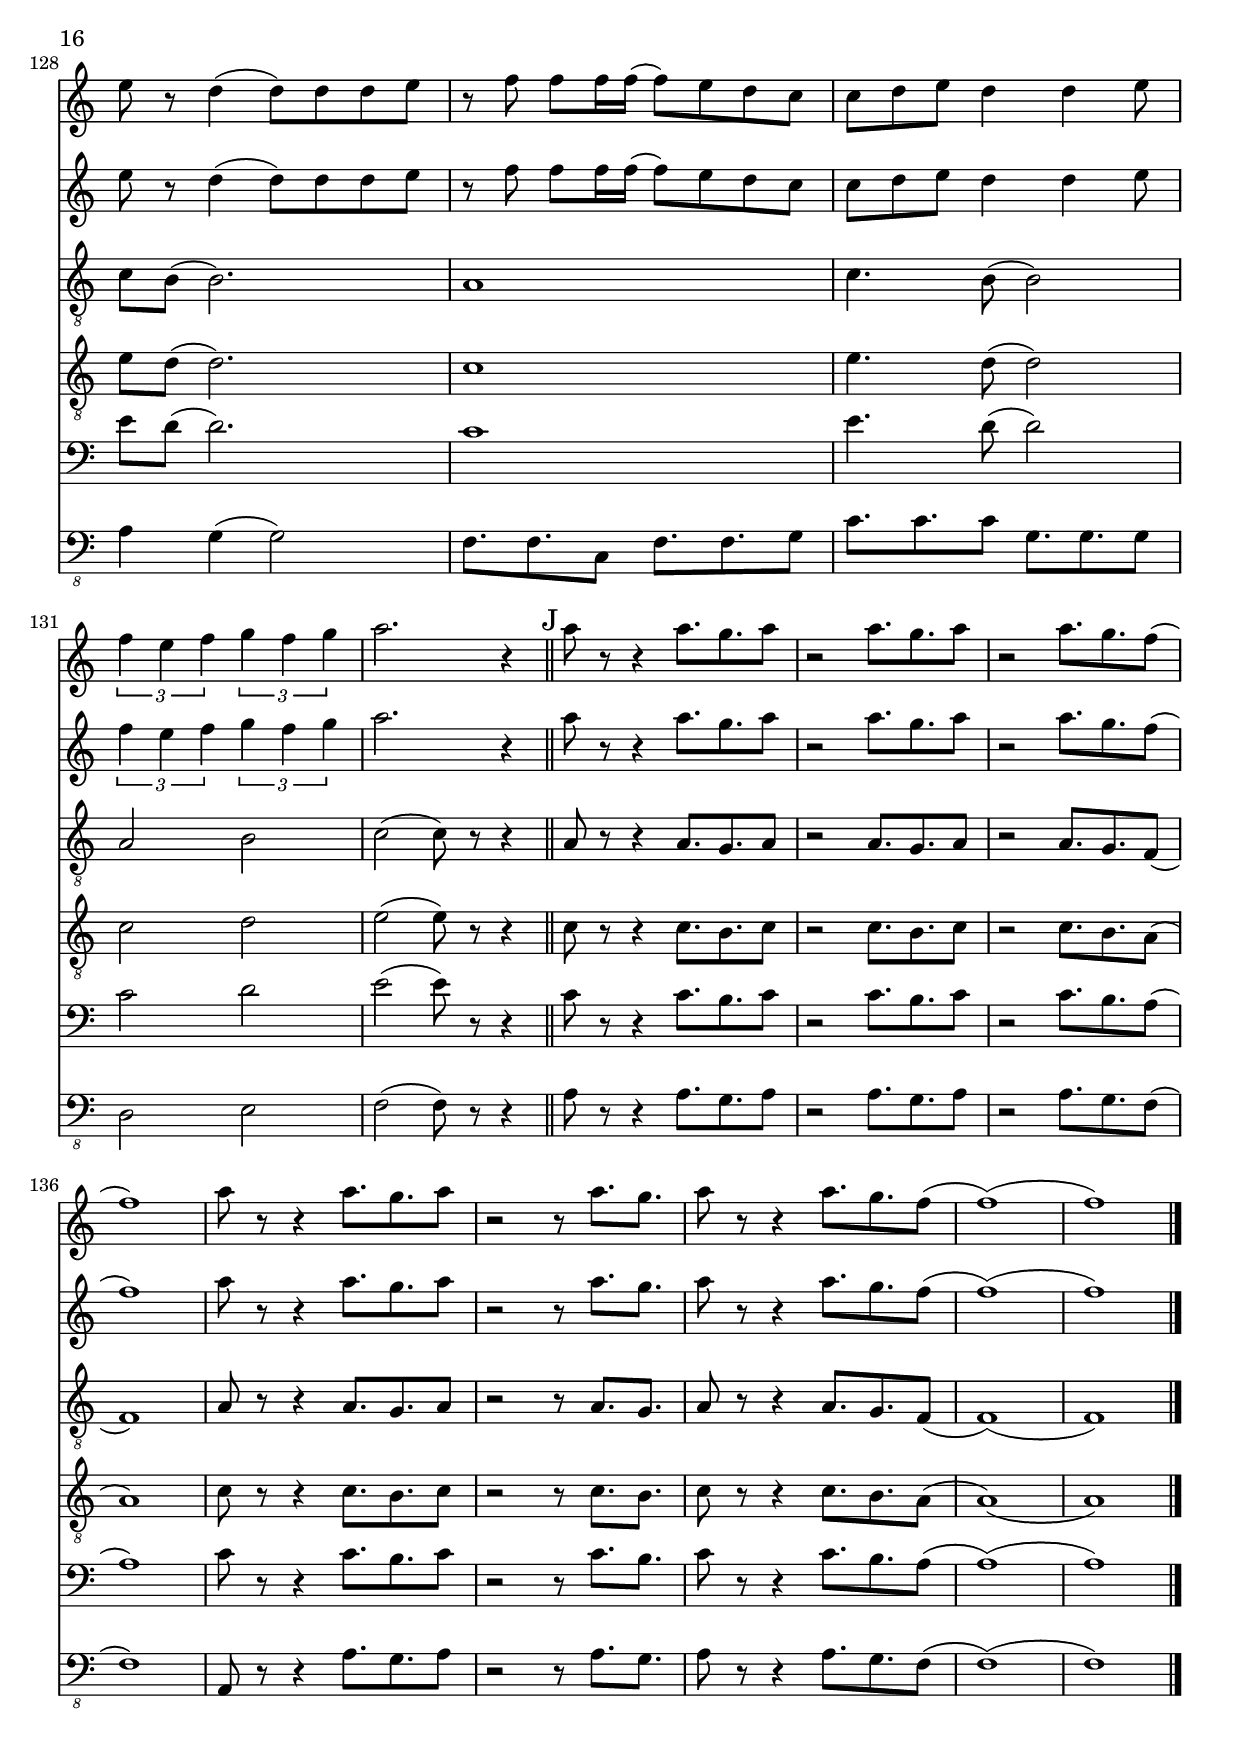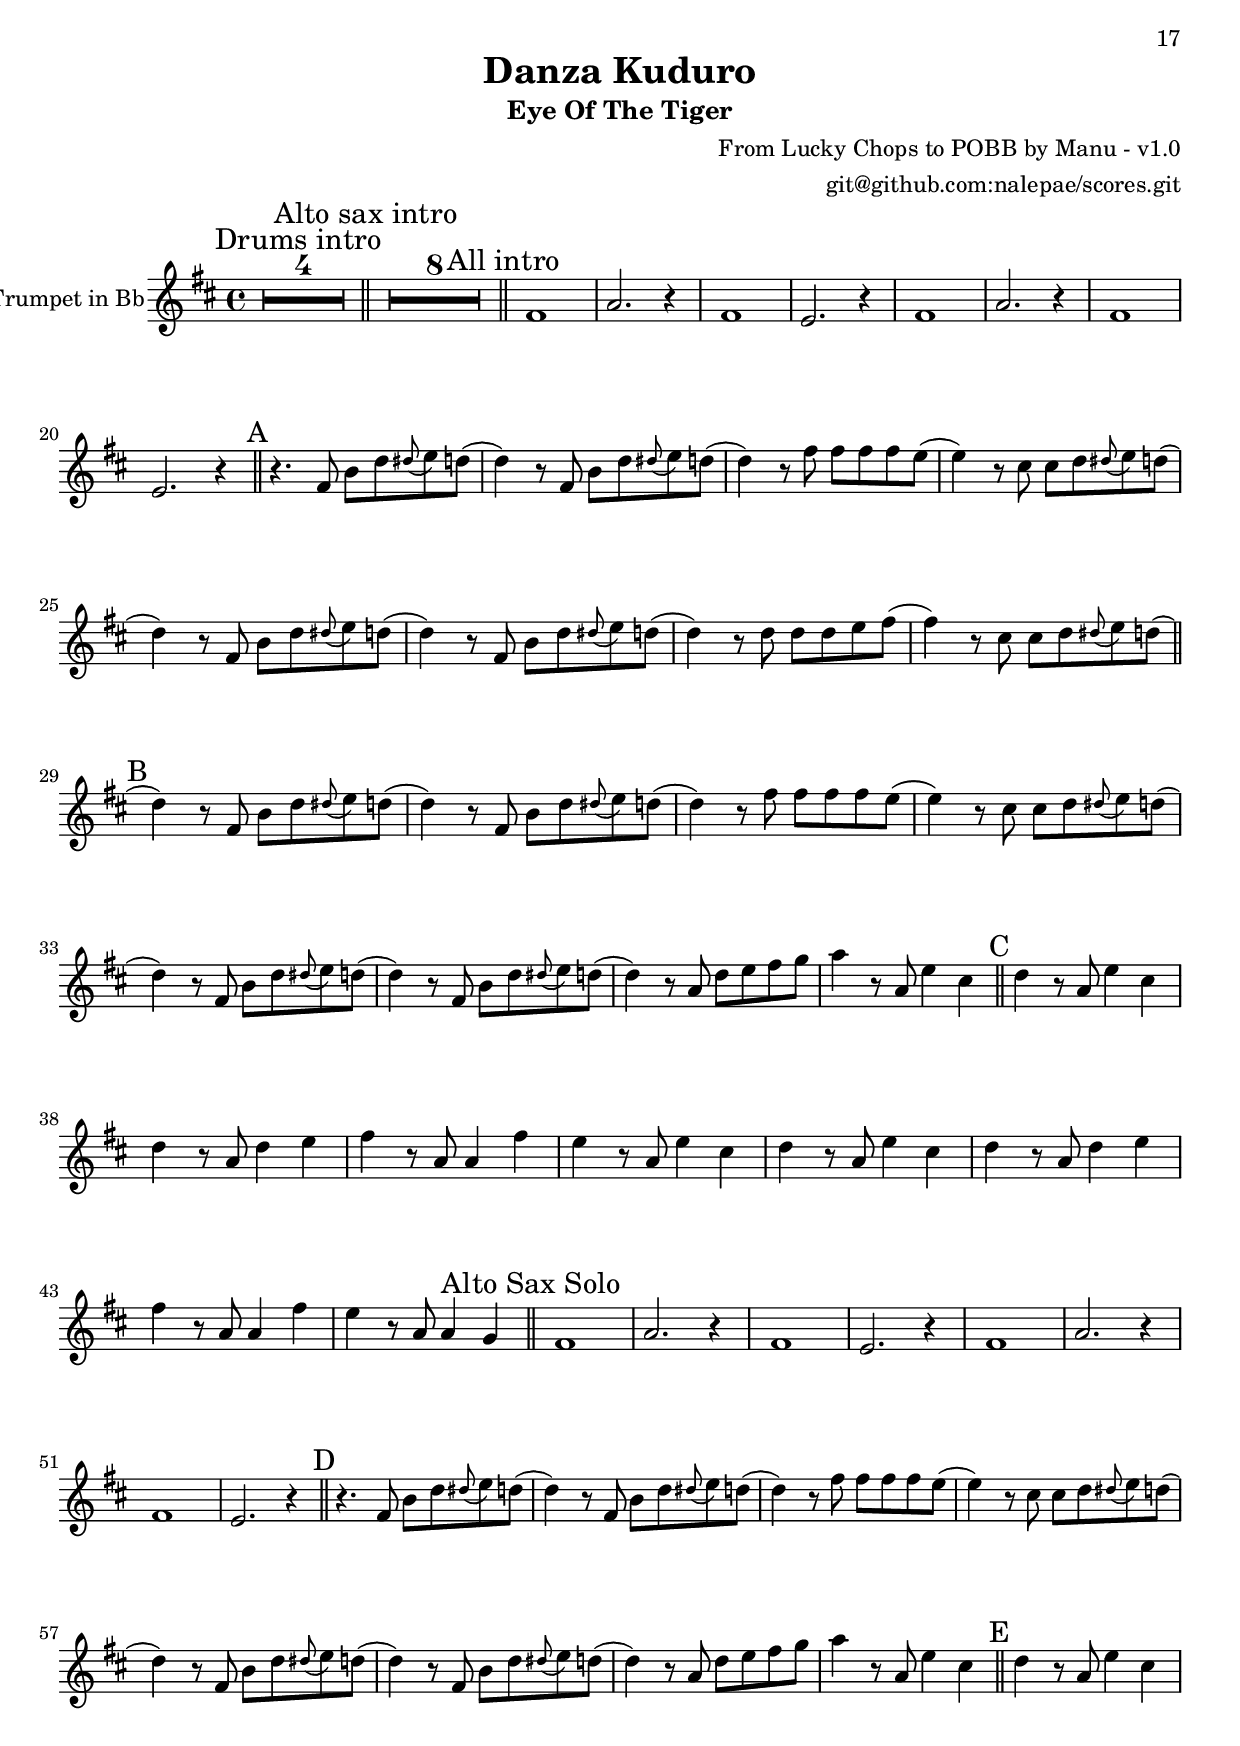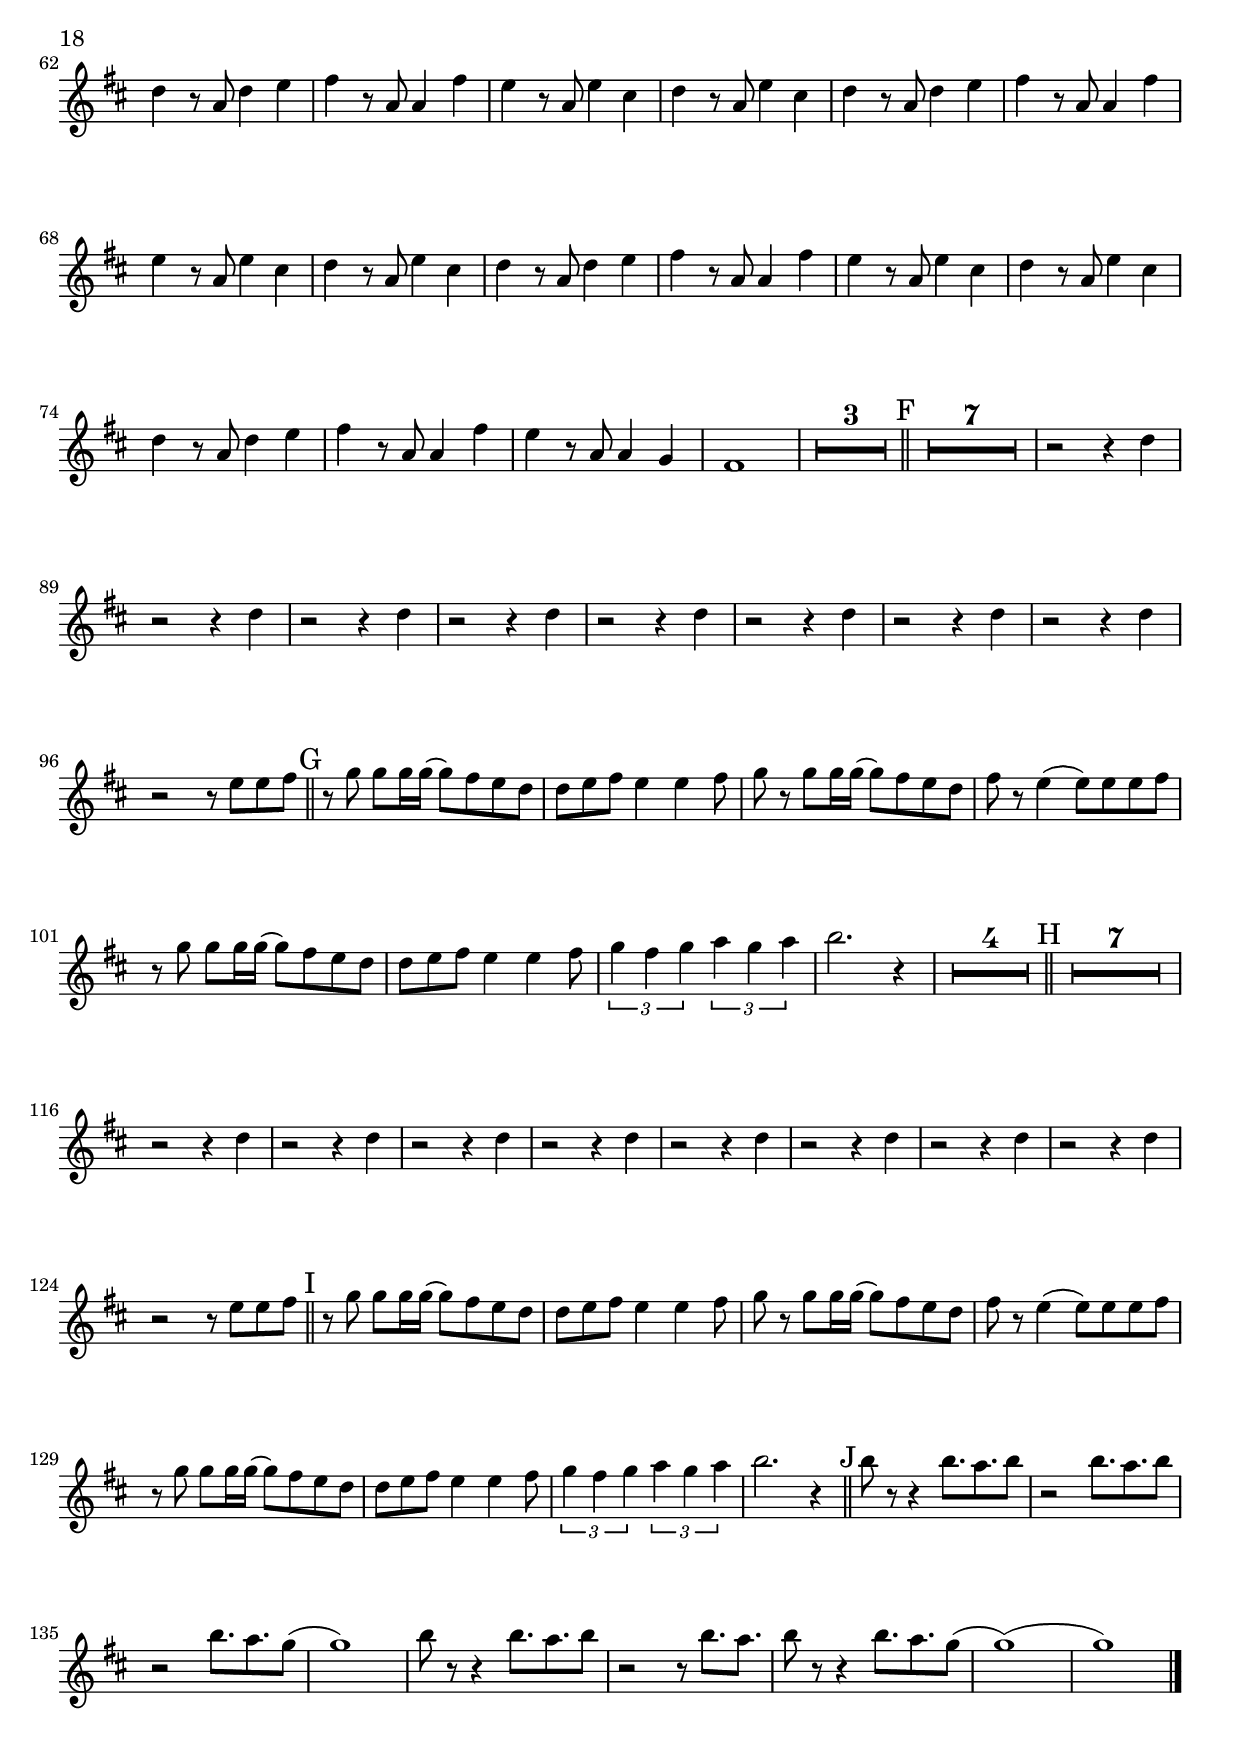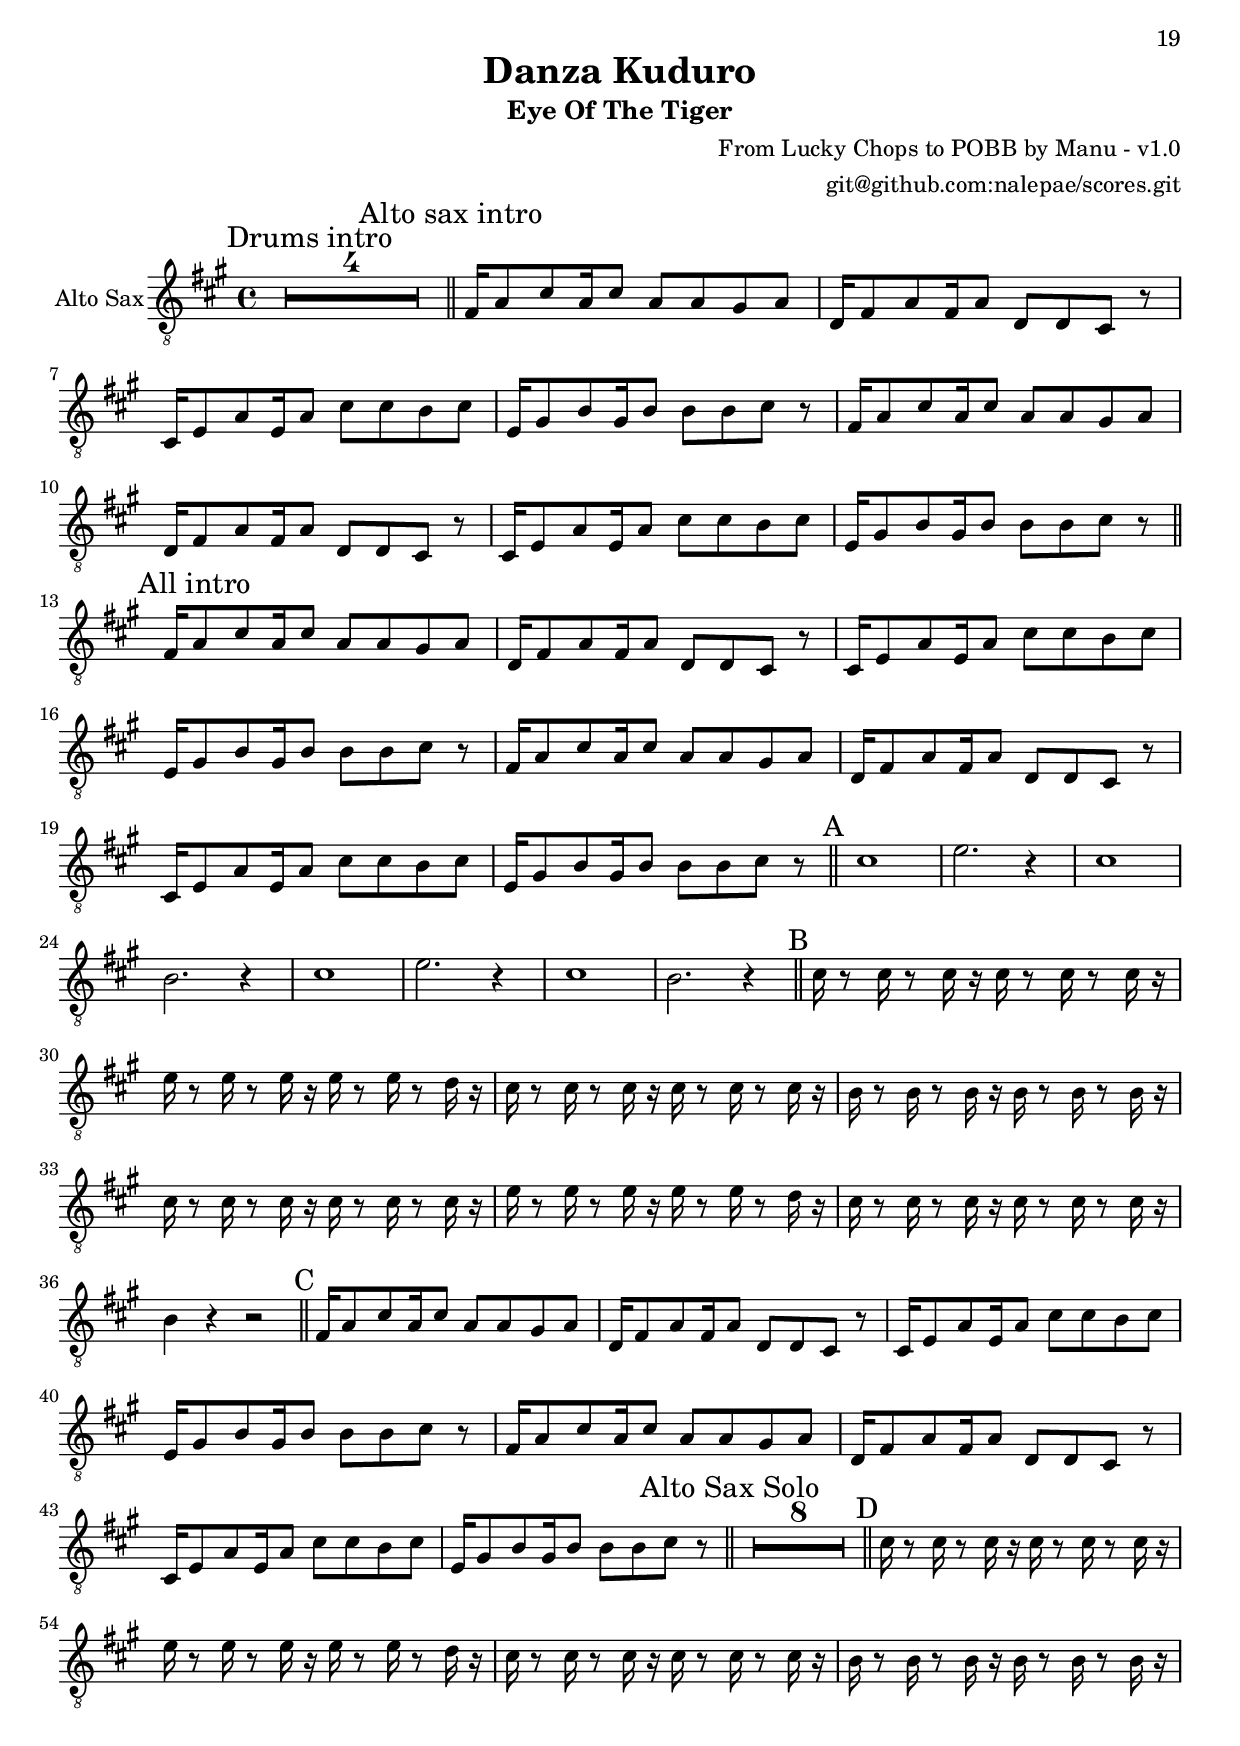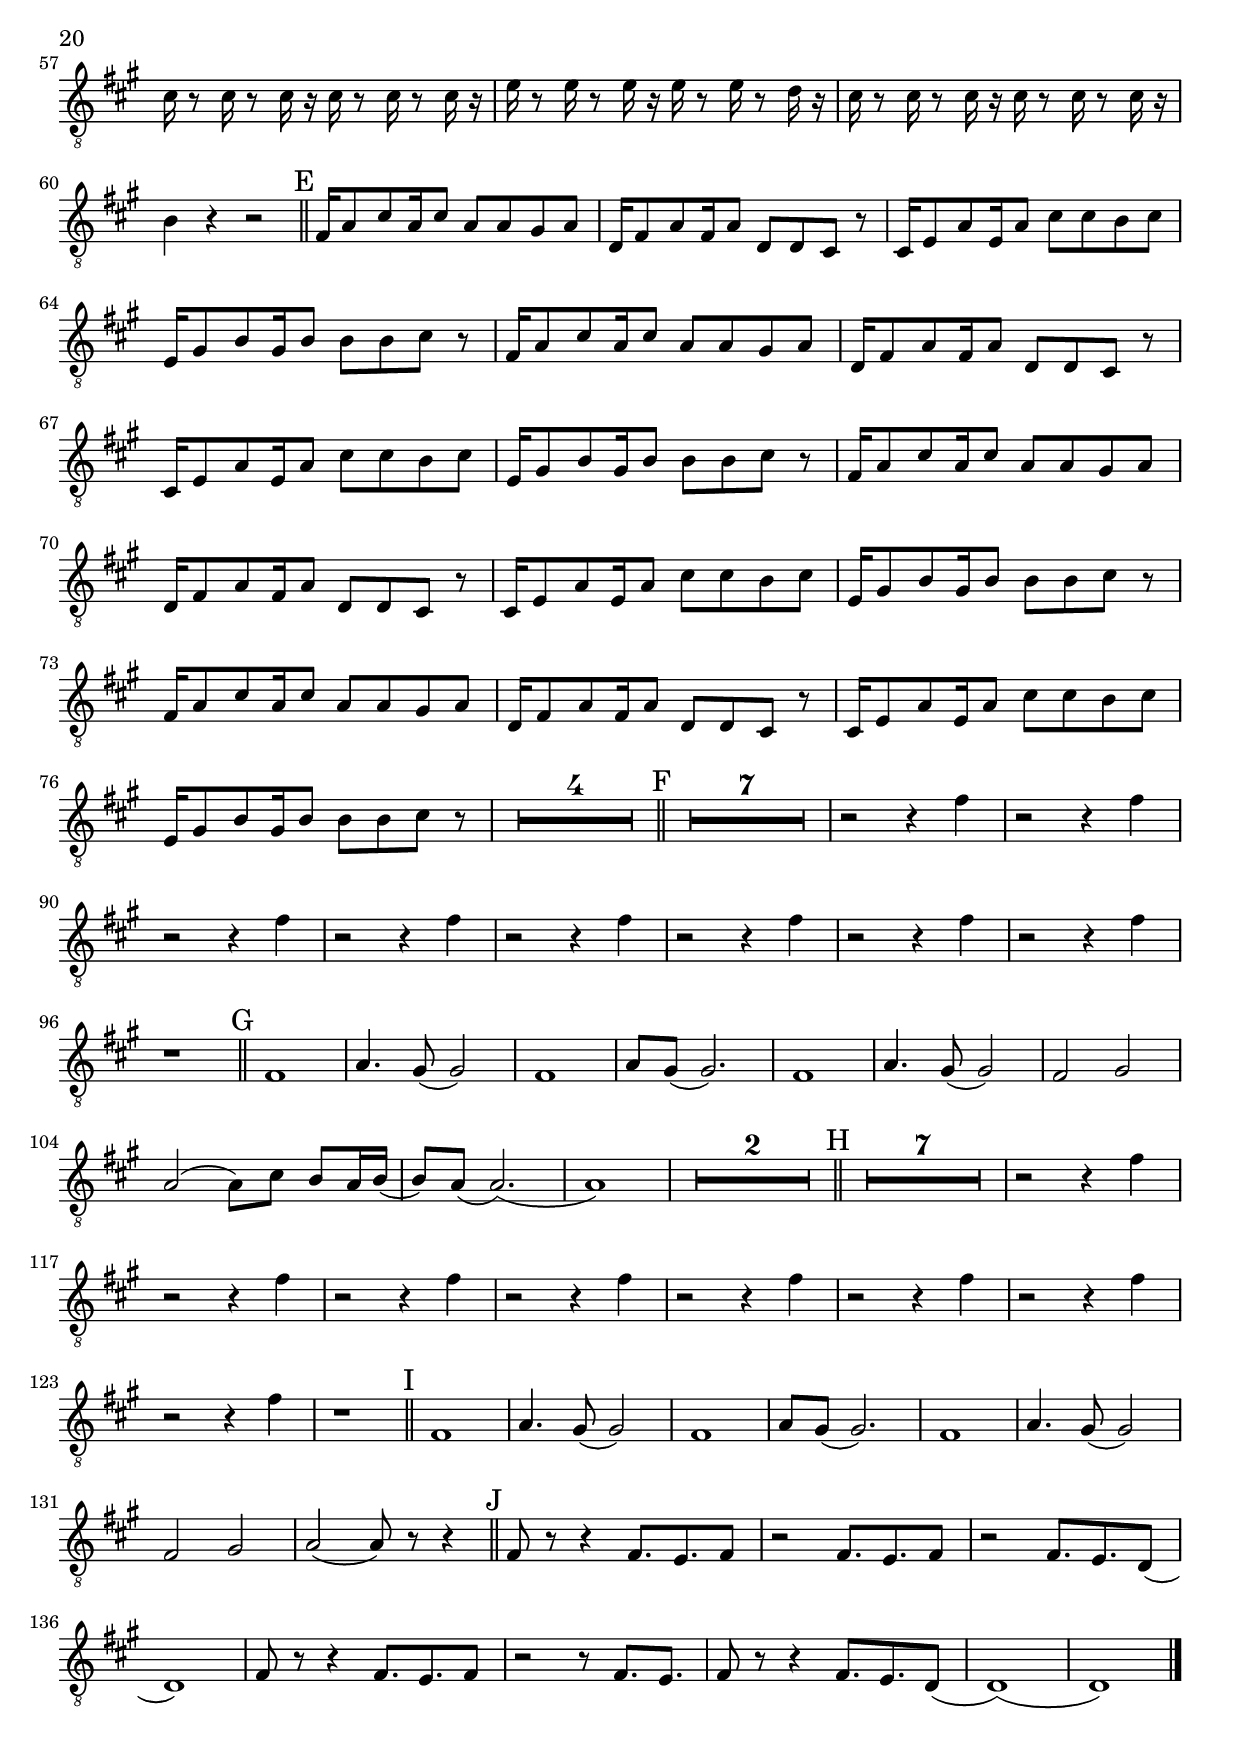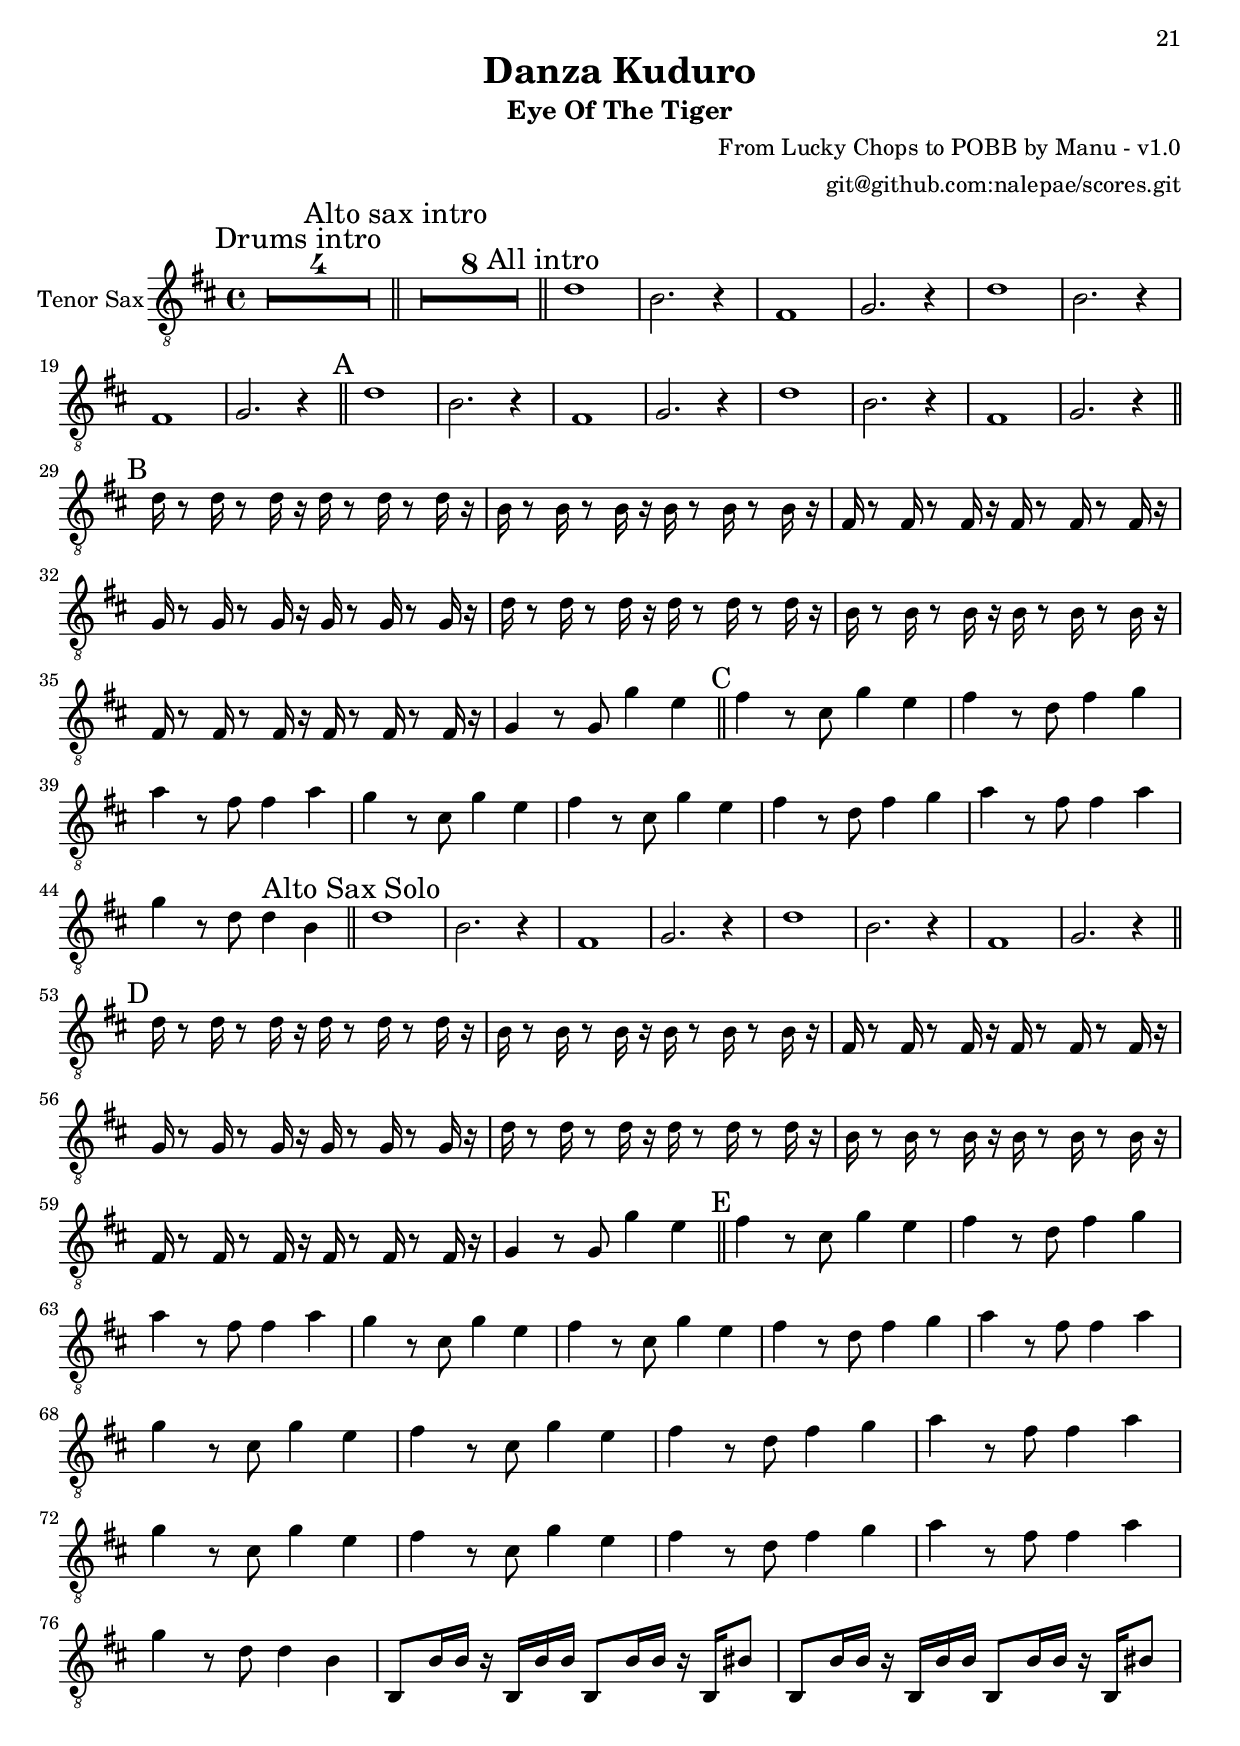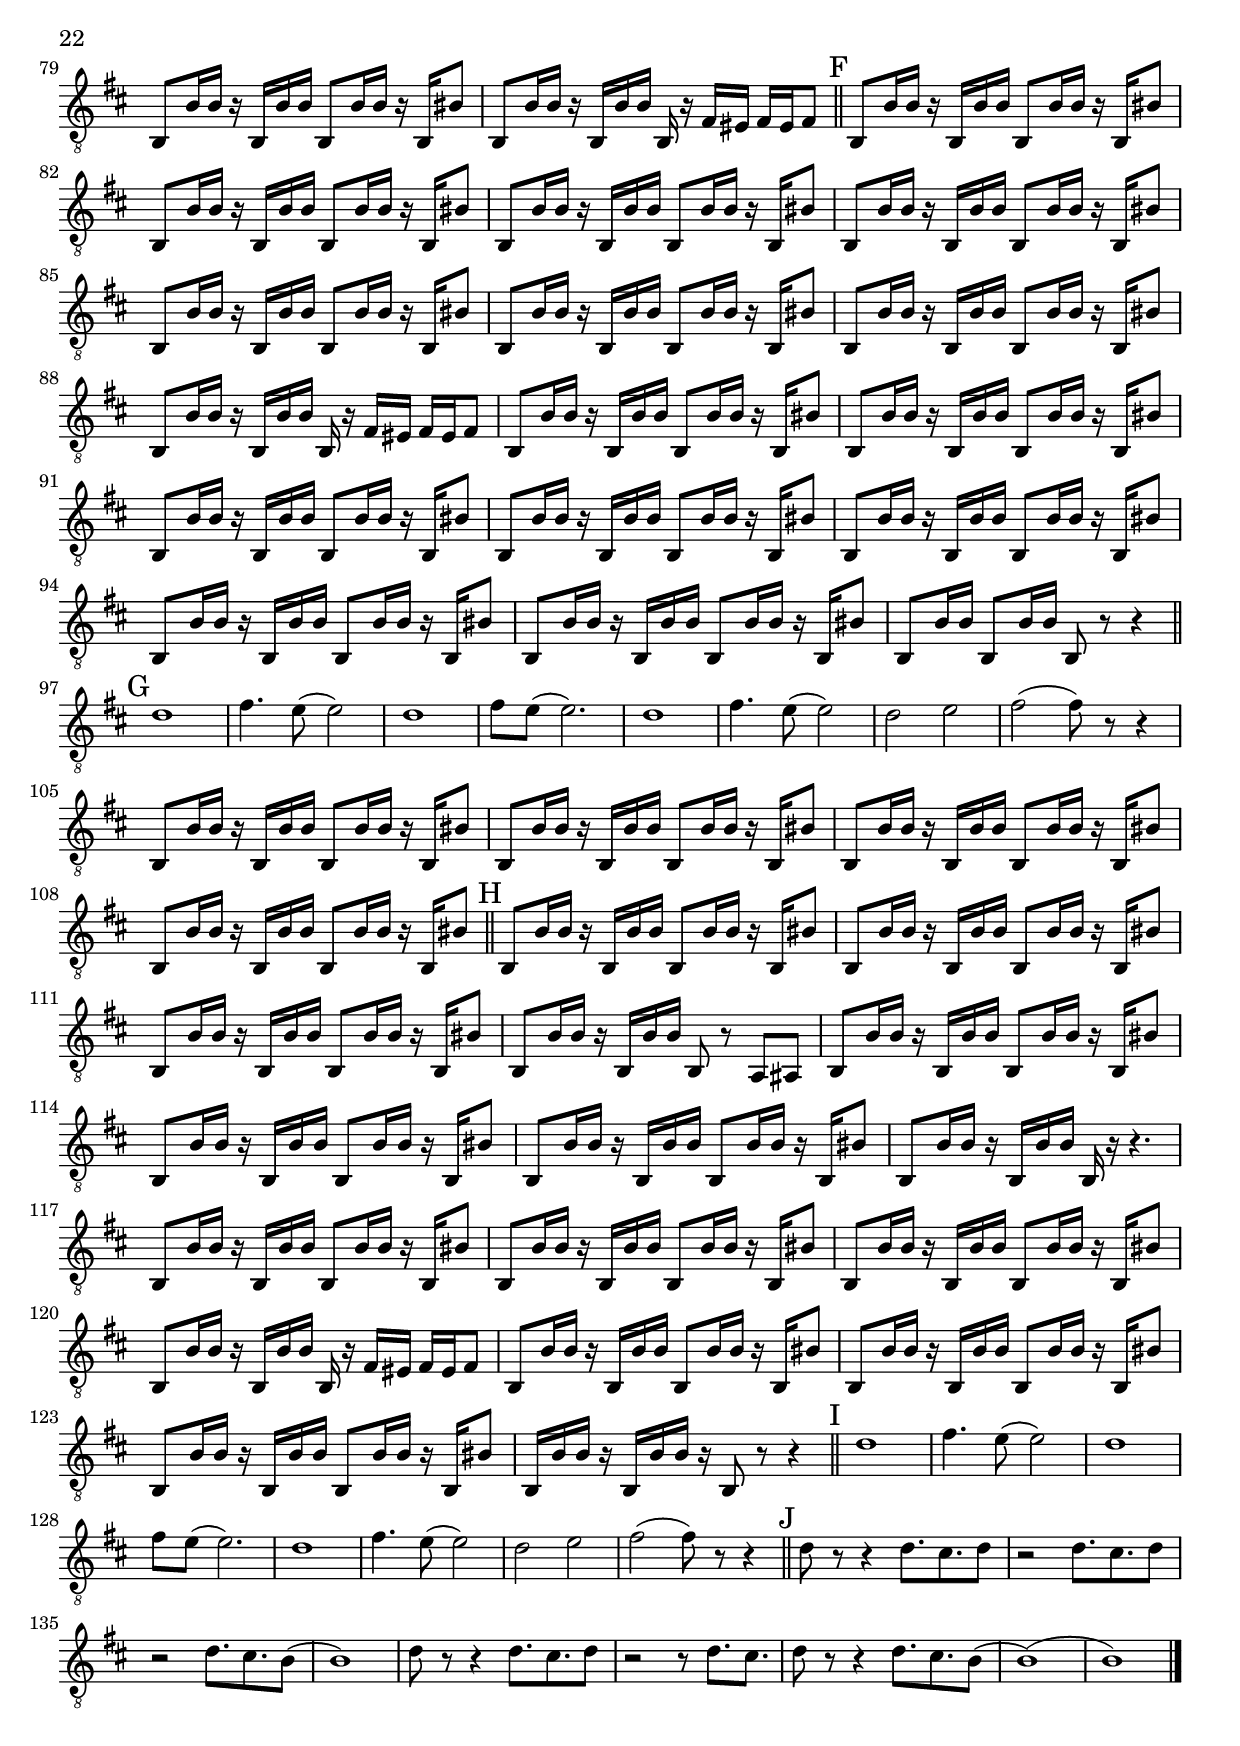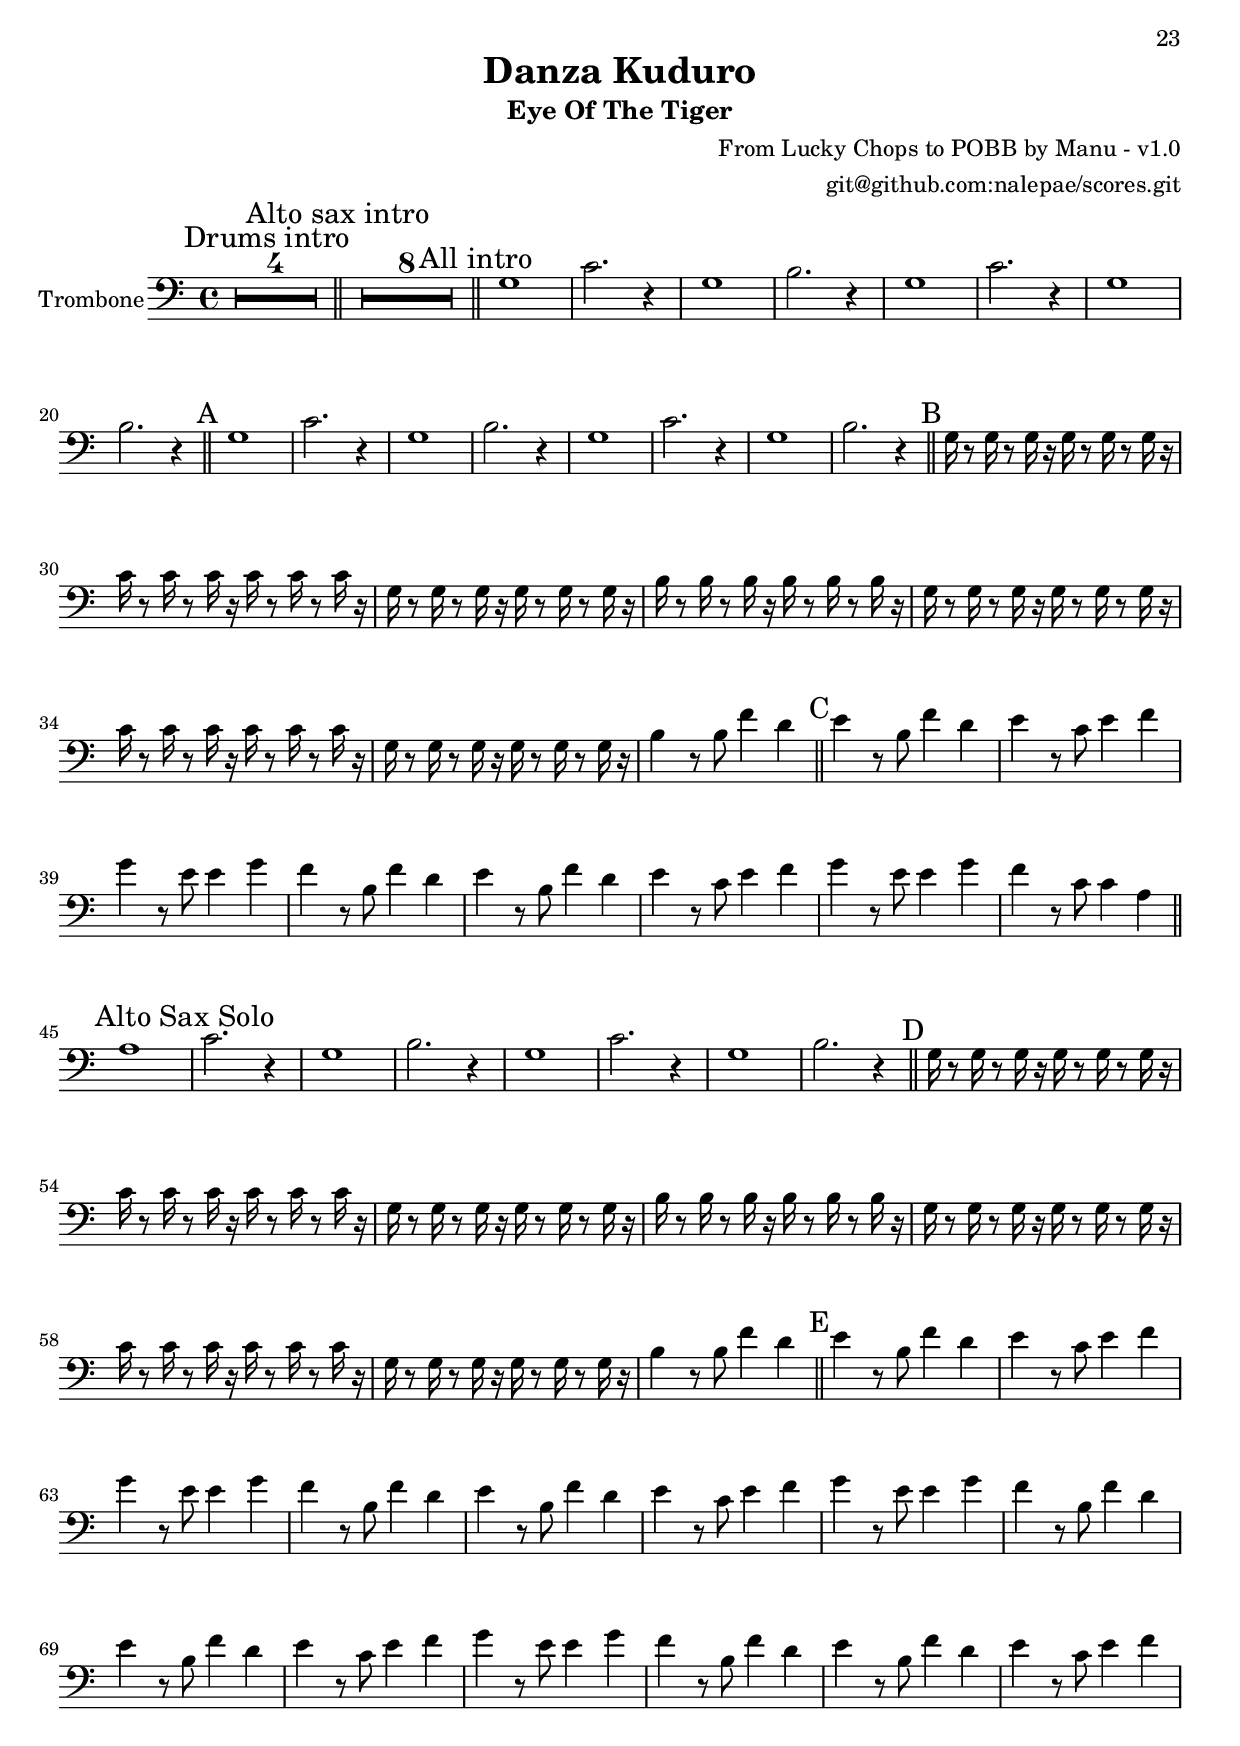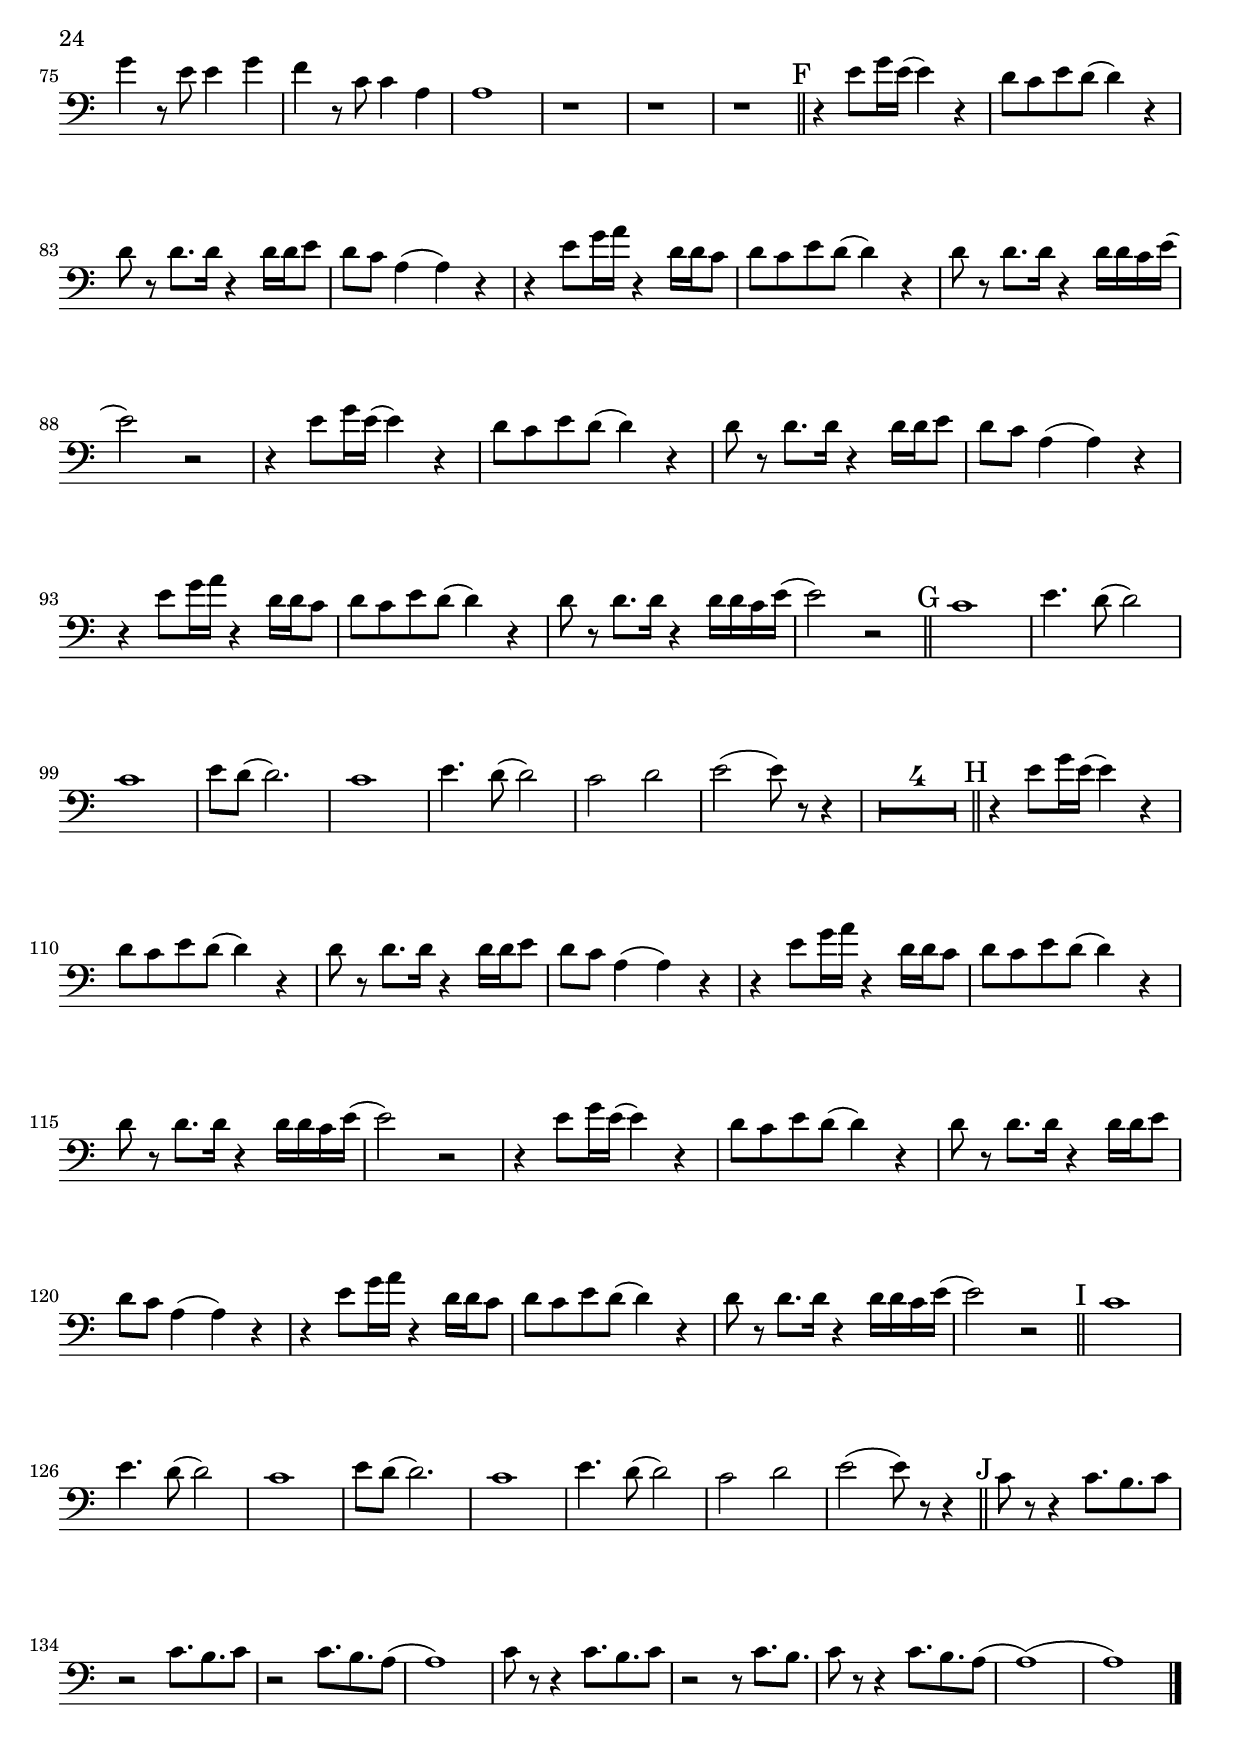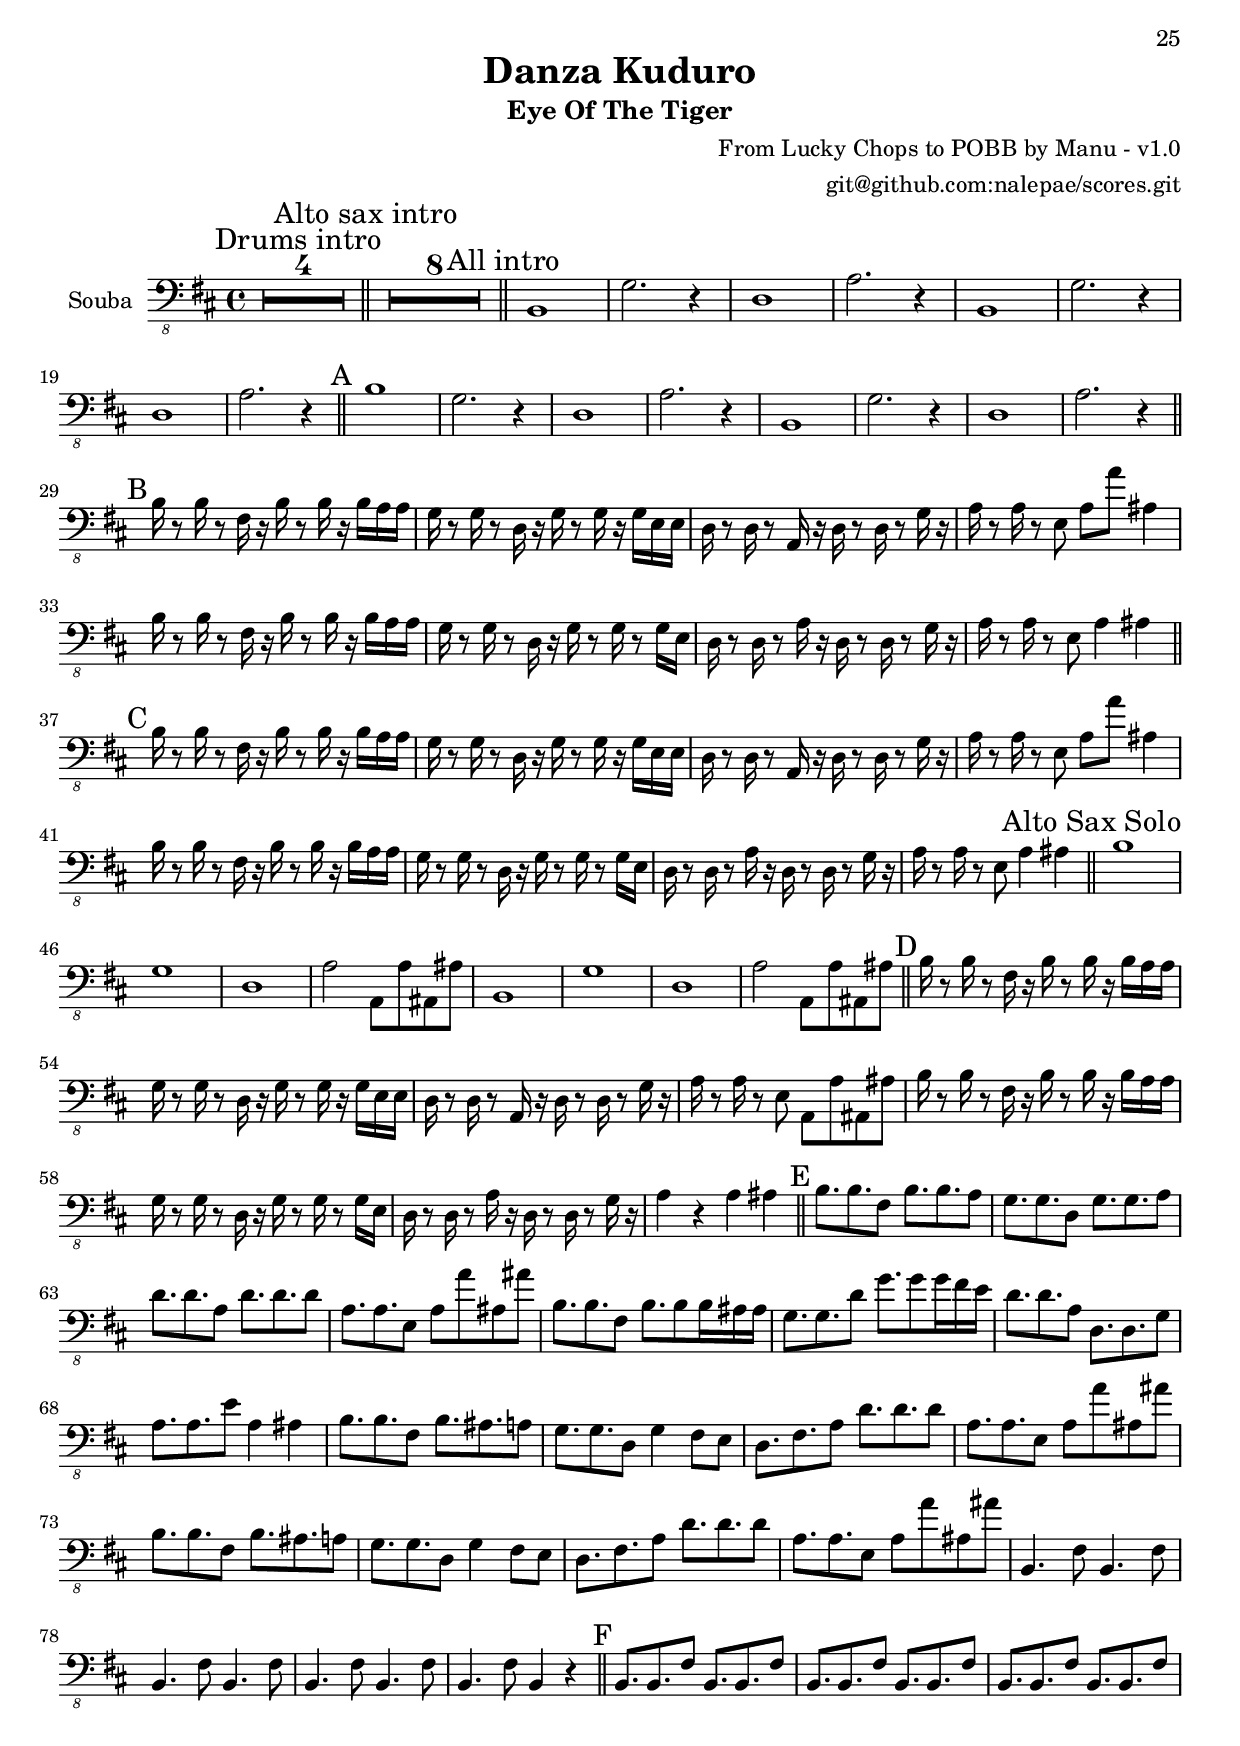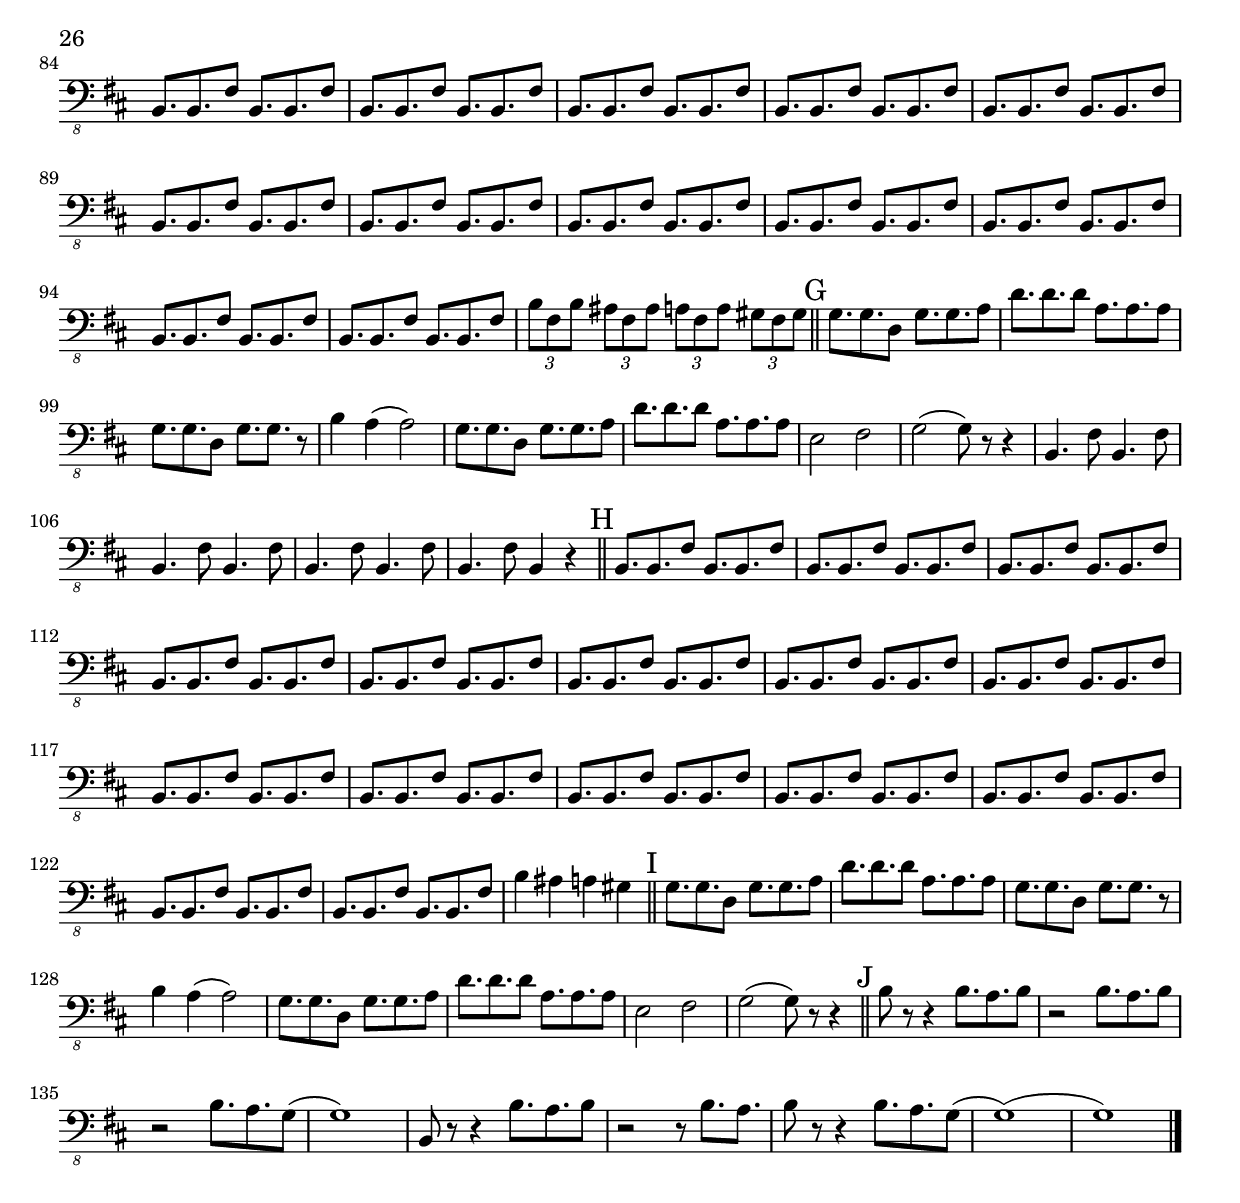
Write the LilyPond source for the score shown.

\version "2.18.2"

global = {
  \key a \minor
  \time 4/4
}

trumpetBb = \relative c' {
  \global
  \compressFullBarRests
  \override MultiMeasureRest.expand-limit = #1

  % Drums intro
  \mark "Drums intro"
  R1*4 \bar "||"

  % Alto sax intro
  \mark "Alto sax intro"
  R1*8 \bar "||"

  % All intro
  \mark "All intro"
  e1 | g2. r4 | e1 | d2. r4 |
  e1 | g2. r4 | e1 | d2. r4 \bar "||"

  % A
  \mark A
  r4. e8 a c \grace cis (d) c (| c4) r8 e, a c \grace cis (d) c (| c4) r8 e e e e d (| d4) r8 b b c \grace cis (d) c8 (|
  c4) r8 e,8 a c \grace cis (d) c (| c4) r8 e, a c \grace cis (d) c (| c4) r8 c c c d e (| e4) r8 b b c \grace cis (d) c8 ( \bar "||"

  % B
  \mark B
  c4) r8 e,8 a c \grace cis (d) c (| c4) r8 e, a c \grace cis (d) c (| c4) r8 e e e e d (| d4) r8 b b c \grace cis (d) c8 (|
  c4) r8 e,8 a c \grace cis (d) c (| c4) r8 e, a c \grace cis (d) c (| c4) r8 g c d e f | g4 r8 g,8 d'4 b \bar "||"

  % C
  \mark C
  c4 r8 g8 d'4 b | c r8 g c4 d | e r8 g, g4 e' | d r8 g,8 d'4 b |
  c4 r8 g8 d'4 b | c r8 g c4 d | e r8 g, g4 e' | d r8 g, g4 f \bar "||"

  % Alto Sax Solo
  \mark "Alto Sax Solo"
  e1 | g2. r4 | e1 | d2. r4 |
  e1 | g2. r4 | e1 | d2. r4 \bar "||"

  % D
  \mark D
  r4. e8 a c \grace cis (d) c (| c4) r8 e, a c \grace cis (d) c (| c4) r8 e e e e d (| d4) r8 b b c \grace cis (d) c8 (|
  c4) r8 e,8 a c \grace cis (d) c (| c4) r8 e, a c \grace cis (d) c (| c4) r8 g c d e f | g4 r8 g,8 d'4 b \bar "||"

  % E
  \mark E
  c4 r8 g8 d'4 b | c r8 g c4 d | e r8 g, g4 e' | d r8 g,8 d'4 b |
  c4 r8 g8 d'4 b | c r8 g c4 d | e r8 g, g4 e' | d r8 g,8 d'4 b |
  c4 r8 g8 d'4 b | c r8 g c4 d | e r8 g, g4 e' | d r8 g,8 d'4 b |
  c4 r8 g8 d'4 b | c r8 g c4 d | e r8 g, g4 e' | d r8 g, g4 f |
  e1 | R1*3 \bar "||"

  % F
  \mark F
  R1*7 | r2 r4 c' |
  r2 r4 c | r2 r4 c | r2 r4 c | r2 r4 c |
  r2 r4 c | r2 r4 c | r2 r4 c | r2 r8 d d e \bar "||"

  % G
  \mark G
  r8 f f f16 f (f8) e d c | c d e d4 d e8 | f r8 f f16 f (f8) e d c | e8 r d4 (d8) d d e |
  r8 f f f16 f (f8) e d c | c d e d4 d e8 | \times 2/3 {f4 e f} \times 2/3 {g f g} | a2. r4 |
  R1*4 \bar "||"

  % H
  \mark H
  R1*7 | r2 r4 c, |
  r2 r4 c | r2 r4 c | r2 r4 c | r2 r4 c |
  r2 r4 c | r2 r4 c | r2 r4 c | r2 r8 d d e \bar "||"

  % I
  \mark I
  r8 f f f16 f (f8) e d c | c d e d4 d e8 | f r8 f f16 f (f8) e d c | e8 r d4 (d8) d d e |
  r8 f f f16 f (f8) e d c | c d e d4 d e8 | \times 2/3 {f4 e f} \times 2/3 {g f g} | a2. r4 \bar "||"

  % J
  \mark J
  a8 r r4 a8. g8. a8 | r2 a8. g8. a8 | r2 a8. g8. f8 (| f1) |
  a8 r r4 a8. g8. a8 | r2 r8 a8. g8. | a8 r r4 a8. g8. f8 (| f1) (| f1) \bar "|."
}

clarinet = \relative c'' {
  \global
  \compressFullBarRests
  \override MultiMeasureRest.expand-limit = #1

  % Drums intro
  \mark "Drums intro"
  R1*4 \bar "||"

  % Alto sax intro
  \mark "Alto sax intro"
  R1*8 \bar "||"

  % All intro
  \mark "All intro"
  e,1 | g2. r4 | e1 | d2. r4 |
  e1 | g2. r4 | e1 | d2. r4 \bar "||"

  % A
  \mark A
  r4. e8 a c \grace cis (d) c (| c4) r8 e, a c \grace cis (d) c (| c4) r8 e e e e d (| d4) r8 b b c \grace cis (d) c8 (|
  c4) r8 e,8 a c \grace cis (d) c (| c4) r8 e, a c \grace cis (d) c (| c4) r8 c c c d e (| e4) r8 b b c \grace cis (d) c8 (|

  % B
  \mark B
  c4) r8 e,8 a c \grace cis (d) c (| c4) r8 e, a c \grace cis (d) c (| c4) r8 e e e e d (| d4) r8 b b c \grace cis (d) c8 (|
  c4) r8 e,8 a c \grace cis (d) c (| c4) r8 e, a c \grace cis (d) c (| c4) r8 g c d e f | g4 r8 g,8 d'4 b \bar "||"

  % C
  \mark C
  c4 r8 g8 d'4 b | c r8 g c4 d | e r8 g, g4 e' | d r8 g,8 d'4 b |
  c4 r8 g8 d'4 b | c r8 g c4 d | e r8 g, g4 e' | d r8 g, g4 f \bar "||"

  % Alto Sax Solo
  \mark "Alto Sax Solo"
  e1 | g2. r4 | e1 | d2. r4 |
  e1 | g2. r4 | e1 | d2. r4 \bar "||"

  % D
  \mark D
  r4. e8 a c \grace cis (d) c (| c4) r8 e, a c \grace cis (d) c (| c4) r8 e e e e d (| d4) r8 b b c \grace cis (d) c8 (|
  c4) r8 e,8 a c \grace cis (d) c (| c4) r8 e, a c \grace cis (d) c (| c4) r8 g c d e f | g4 r8 g,8 d'4 b \bar "||"

  % E
  \mark E
  c4 r8 g8 d'4 b | c r8 g c4 d | e r8 g, g4 e' | d r8 g,8 d'4 b |
  c4 r8 g8 d'4 b | c r8 g c4 d | e r8 g, g4 e' | d r8 g,8 d'4 b |
  c4 r8 g8 d'4 b | c r8 g c4 d | e r8 g, g4 e' | d r8 g,8 d'4 b |
  c4 r8 g8 d'4 b | c r8 g c4 d | e r8 g, g4 e' | d r8 g, g4 f |
  e1 | R1*3 \bar "||"

  % F
  \mark F
  R1*7 | r2 r4 c' |
  r2 r4 c | r2 r4 c | r2 r4 c | r2 r4 c |
  r2 r4 c | r2 r4 c | r2 r4 c | r2 r8 d d e \bar "||"

  % G
  \mark G
  r8 f f f16 f (f8) e d c | c d e d4 d e8 | f r8 f f16 f (f8) e d c | e8 r d4 (d8) d d e |
  r8 f f f16 f (f8) e d c | c d e d4 d e8 | \times 2/3 {f4 e f} \times 2/3 {g f g} | a2. r4 |
  R1*4 \bar "||"

  % H
  \mark H
  R1*7 | r2 r4 c, |
  r2 r4 c | r2 r4 c | r2 r4 c | r2 r4 c |
  r2 r4 c | r2 r4 c | r2 r4 c | r2 r8 d d e \bar "||"

  % I
  \mark I
  r8 f f f16 f (f8) e d c | c d e d4 d e8 | f r8 f f16 f (f8) e d c | e8 r d4 (d8) d d e |
  r8 f f f16 f (f8) e d c | c d e d4 d e8 | \times 2/3 {f4 e f} \times 2/3 {g f g} | a2. r4 \bar "||"

  % J
  \mark J
  a8 r r4 a8. g8. a8 | r2 a8. g8. a8 | r2 a8. g8. f8 (| f1) |
  a8 r r4 a8. g8. a8 | r2 r8 a8. g8. | a8 r r4 a8. g8. f8 (| f1) (| f1) \bar "|."
}

altoSax = \relative c' {
  \global
  \compressFullBarRests
  \override MultiMeasureRest.expand-limit = #1

  % Drums intro
  \mark "Drums intro"
  R1*4 \bar "||"

  % Alto sax intro
  \mark "Alto sax intro"
  a16 c8 e c16 e8 c c b c | f,16 a8 c a16 c8 f, f e r | e16 g8 c g16 c8 e e d e | g,16 b8 d b16 d8 d d e r |
  a,16 c8 e c16 e8 c c b c | f,16 a8 c a16 c8 f, f e r | e16 g8 c g16 c8 e e d e | g,16 b8 d b16 d8 d d e r \bar "||"

  % All intro
  \mark "All intro"
  a,16 c8 e c16 e8 c c b c | f,16 a8 c a16 c8 f, f e r | e16 g8 c g16 c8 e e d e | g,16 b8 d b16 d8 d d e r |
  a,16 c8 e c16 e8 c c b c | f,16 a8 c a16 c8 f, f e r | e16 g8 c g16 c8 e e d e | g,16 b8 d b16 d8 d d e r \bar "||"

  % A
  \mark A
  e1 | g2. r4 | e1 | d2. r4 |
  e1 | g2. r4 | e1 | d2. r4 \bar "||"

  % B
  \mark B
  e16 r8 e16 r8 e16 r e16 r8 e16 r8 e16 r | g16 r8 g16 r8 g16 r g16 r8 g16 r8 f16 r | e16 r8 e16 r8 e16 r e16 r8 e16 r8 e16 r | d16 r8 d16 r8 d16 r d16 r8 d16 r8 d16 r |
  e16 r8 e16 r8 e16 r e16 r8 e16 r8 e16 r | g16 r8 g16 r8 g16 r g16 r8 g16 r8 f16 r | e16 r8 e16 r8 e16 r e16 r8 e16 r8 e16 r | d4 r r2 \bar "||"

  % C
  \mark C
  a16 c8 e c16 e8 c c b c | f,16 a8 c a16 c8 f, f e r | e16 g8 c g16 c8 e e d e | g,16 b8 d b16 d8 d d e r |
  a,16 c8 e c16 e8 c c b c | f,16 a8 c a16 c8 f, f e r | e16 g8 c g16 c8 e e d e | g,16 b8 d b16 d8 d d e r \bar "||" 

  % Alto Sax Solo
  \mark "Alto Sax Solo"
  R1*8 \bar "||"

  % D
  \mark D
  e16 r8 e16 r8 e16 r e16 r8 e16 r8 e16 r | g16 r8 g16 r8 g16 r g16 r8 g16 r8 f16 r | e16 r8 e16 r8 e16 r e16 r8 e16 r8 e16 r | d16 r8 d16 r8 d16 r d16 r8 d16 r8 d16 r |
  e16 r8 e16 r8 e16 r e16 r8 e16 r8 e16 r | g16 r8 g16 r8 g16 r g16 r8 g16 r8 f16 r | e16 r8 e16 r8 e16 r e16 r8 e16 r8 e16 r | d4 r r2 \bar "||"

  % E
  \mark E
  a16 c8 e c16 e8 c c b c | f,16 a8 c a16 c8 f, f e r | e16 g8 c g16 c8 e e d e | g,16 b8 d b16 d8 d d e r |
  a,16 c8 e c16 e8 c c b c | f,16 a8 c a16 c8 f, f e r | e16 g8 c g16 c8 e e d e | g,16 b8 d b16 d8 d d e r |
  a,16 c8 e c16 e8 c c b c | f,16 a8 c a16 c8 f, f e r | e16 g8 c g16 c8 e e d e | g,16 b8 d b16 d8 d d e r |
  a,16 c8 e c16 e8 c c b c | f,16 a8 c a16 c8 f, f e r | e16 g8 c g16 c8 e e d e | g,16 b8 d b16 d8 d d e r |
  R1*4 \bar "||"

  % F
  \mark F
  R1*7 | r2 r4 a |
  r2 r4 a | r2 r4 a | r2 r4 a | r2 r4 a |
  r2 r4 a | r2 r4 a | r2 r4 a | r1 \bar "||"

  % G
  \mark G
  a,1 | c4. b8 (b2) | a1 | c8 b (b2.) |
  a1 | c4. b8 (b2) | a2 b | c2 (c8) e8 d c16 d (|
  d8) c8 (c2.) (| c1) | R1*2 \bar "||"

  % H
  \mark H
  R1*7 | r2 r4 a' |
  r2 r4 a | r2 r4 a | r2 r4 a | r2 r4 a |
  r2 r4 a | r2 r4 a | r2 r4 a | r1 \bar "||"

  % I
  \mark I
  a,1 | c4. b8 (b2) | a1 | c8 b (b2.) |
  a1 | c4. b8 (b2) | a2 b | c2 (c8) r r4  \bar "||"

  % J
  \mark J
  a8 r r4 a8. g8. a8 | r2 a8. g8. a8 | r2 a8. g8. f8 (| f1) |
  a8 r r4 a8. g8. a8 | r2 r8 a8. g8. | a8 r r4 a8. g8. f8 (| f1) (| f1) \bar "|."
}

tenorSax = \relative c' {
  \global
  \compressFullBarRests
  \override MultiMeasureRest.expand-limit = #1

  \global
  \compressFullBarRests
  \override MultiMeasureRest.expand-limit = #1

  % Drums intro
  \mark "Drums intro"
  R1*4 \bar "||"

  % Alto sax intro
  \mark "Alto sax intro"
  R1*8 \bar "||"

  % All intro
  \mark "All intro"
  c1 | a2. r4 | e1 | f2. r4 |
  c'1 | a2. r4 | e1 | f2. r4 \bar "||"

  % A
  \mark A
  c'1 | a2. r4 | e1 | f2. r4 |
  c'1 | a2. r4 | e1 | f2. r4 \bar "||"

  % B
  \mark B
  c'16 r8 c16 r8 c16 r c16 r8 c16 r8 c16 r | a16 r8 a16 r8 a16 r a16 r8 a16 r8 a16 r | e16 r8 e16 r8 e16 r e16 r8 e16 r8 e16 r | f16 r8 f16 r8 f16 r f16 r8 f16 r8 f16 r |
  c'16 r8 c16 r8 c16 r c16 r8 c16 r8 c16 r | a16 r8 a16 r8 a16 r a16 r8 a16 r8 a16 r | e16 r8 e16 r8 e16 r e16 r8 e16 r8 e16 r | f4 r8 f8 f'4 d \bar "||"

  % C
  \mark C
  e4 r8 b f'4 d | e r8 c e4 f | g r8 e e4 g | f r8 b, f'4 d |
  e4 r8 b f'4 d | e r8 c e4 f | g r8 e e4 g | f r8 c c4 a \bar "||"

  % Alto Sax Solo
  \mark "Alto Sax Solo"
  c1 | a2. r4 | e1 | f2. r4 |
  c'1 | a2. r4 | e1 | f2. r4 \bar "||"

  % D
  \mark D
  c'16 r8 c16 r8 c16 r c16 r8 c16 r8 c16 r | a16 r8 a16 r8 a16 r a16 r8 a16 r8 a16 r | e16 r8 e16 r8 e16 r e16 r8 e16 r8 e16 r | f16 r8 f16 r8 f16 r f16 r8 f16 r8 f16 r |
  c'16 r8 c16 r8 c16 r c16 r8 c16 r8 c16 r | a16 r8 a16 r8 a16 r a16 r8 a16 r8 a16 r | e16 r8 e16 r8 e16 r e16 r8 e16 r8 e16 r | f4 r8 f8 f'4 d \bar "||"

  % E
  \mark E
  e4 r8 b f'4 d | e r8 c e4 f | g r8 e e4 g | f r8 b, f'4 d |
  e4 r8 b f'4 d | e r8 c e4 f | g r8 e e4 g | f r8 b, f'4 d |
  e4 r8 b f'4 d | e r8 c e4 f | g r8 e e4 g | f r8 b, f'4 d |
  e4 r8 b f'4 d | e r8 c e4 f | g r8 e e4 g | f r8 c c4 a |
  a,8 a'16 a r a, a' a a,8 a'16 a r a, ais'8 | a,8 a'16 a r a, a' a a,8 a'16 a r a, ais'8 | a,8 a'16 a r a, a' a a,8 a'16 a r a, ais'8 | a,8 a'16 a r a, a' a a,16 r e' dis e dis e8 \bar "||"

  % F
  \mark F
  a,8 a'16 a r a, a' a a,8 a'16 a r a, ais'8 | a,8 a'16 a r a, a' a a,8 a'16 a r a, ais'8 | a,8 a'16 a r a, a' a a,8 a'16 a r a, ais'8 | a,8 a'16 a r a, a' a a,8 a'16 a r a, ais'8 |
  a,8 a'16 a r a, a' a a,8 a'16 a r a, ais'8 | a,8 a'16 a r a, a' a a,8 a'16 a r a, ais'8 |  a,8 a'16 a r a, a' a a,8 a'16 a r a, ais'8 | a,8 a'16 a r a, a' a a,16 r e' dis e dis e8 |
  a,8 a'16 a r a, a' a a,8 a'16 a r a, ais'8 | a,8 a'16 a r a, a' a a,8 a'16 a r a, ais'8 | a,8 a'16 a r a, a' a a,8 a'16 a r a, ais'8 | a,8 a'16 a r a, a' a a,8 a'16 a r a, ais'8 |
  a,8 a'16 a r a, a' a a,8 a'16 a r a, ais'8 | a,8 a'16 a r a, a' a a,8 a'16 a r a, ais'8 | a,8 a'16 a r a, a' a a,8 a'16 a r a, ais'8 | a,8 a'16 a a,8 a'16 a a,8 r r4 \bar "||"

  % G
  \mark G
  c'1 | e4. d8 (d2) | c1 | e8 d (d2.) |
  c1 | e4. d8 (d2) | c2 d | e2 (e8) r r4 |
  a,,8 a'16 a r a, a' a a,8 a'16 a r a, ais'8 | a,8 a'16 a r a, a' a a,8 a'16 a r a, ais'8 | a,8 a'16 a r a, a' a a,8 a'16 a r a, ais'8 | a,8 a'16 a r a, a' a a,8 a'16 a r a, ais'8 \bar "||"

  % H
  \mark H
  a,8 a'16 a r a, a' a a,8 a'16 a r a, ais'8 | a,8 a'16 a r a, a' a a,8 a'16 a r a, ais'8 | a,8 a'16 a r a, a' a a,8 a'16 a r a, ais'8 | a,8 a'16 a r a, a' a a,8 r8 g gis |
  a8 a'16 a r a, a' a a,8 a'16 a r a, ais'8 | a,8 a'16 a r a, a' a a,8 a'16 a r a, ais'8 |  a,8 a'16 a r a, a' a a,8 a'16 a r a, ais'8 | a,8 a'16 a r a, a' a a,16 r r4. |
  a8 a'16 a r a, a' a a,8 a'16 a r a, ais'8 | a,8 a'16 a r a, a' a a,8 a'16 a r a, ais'8 | a,8 a'16 a r a, a' a a,8 a'16 a r a, ais'8 | a,8 a'16 a r a, a' a a,16 r e' dis e dis e8 |
  a,8 a'16 a r a, a' a a,8 a'16 a r a, ais'8 | a,8 a'16 a r a, a' a a,8 a'16 a r a, ais'8 | a,8 a'16 a r a, a' a a,8 a'16 a r a, ais'8 | a,16 a' a r a,16 a' a r a,8 r8 r4 \bar "||"

  % I
  \mark I
  c'1 | e4. d8 (d2) | c1 | e8 d (d2.) |
  c1 | e4. d8 (d2) | c2 d | e2 (e8) r r4 \bar "||"

  % J
  \mark J
  c8 r r4 c8. b8. c8 | r2 c8. b8. c8 | r2 c8. b8. a8 (| a1) |
  c8 r r4 c8. b8. c8 | r2 r8 c8. b8. | c8 r r4 c8. b8. a8 (| a1) (| a1) \bar "|."
}

trombone = \relative c {
  \global
  \compressFullBarRests
  \override MultiMeasureRest.expand-limit = #1

  % Drums intro
  \mark "Drums intro"
  R1*4 \bar "||"

  % Alto sax intro
  \mark "Alto sax intro"
  R1*8 \bar "||"

  % All intro
  \mark "All intro"
  g'1 | c2. r4 | g1 | b2. r4 |
  g1 | c2. r4 | g1 | b2. r4 \bar "||"

  % A
  \mark A
  g1 | c2. r4 | g1 | b2. r4 |
  g1 | c2. r4 | g1 | b2. r4 \bar "||"

  % B
  \mark B
  g16 r8 g16 r8 g16 r g16 r8 g16 r8 g16 r | c16 r8 c16 r8 c16 r c16 r8 c16 r8 c16 r | g16 r8 g16 r8 g16 r g16 r8 g16 r8 g16 r | b16 r8 b16 r8 b16 r b16 r8 b16 r8 b16 r |
  g16 r8 g16 r8 g16 r g16 r8 g16 r8 g16 r | c16 r8 c16 r8 c16 r c16 r8 c16 r8 c16 r | g16 r8 g16 r8 g16 r g16 r8 g16 r8 g16 r | b4 r8 b8 f'4 d \bar "||"

  % C
  \mark C
  e4 r8 b f'4 d | e r8 c e4 f | g r8 e e4 g | f r8 b, f'4 d |
  e4 r8 b f'4 d | e r8 c e4 f | g r8 e e4 g | f r8 c c4 a \bar "||"

  % Alto Sax Solo
  \mark "Alto Sax Solo"
  a1 | c2. r4 | g1 | b2. r4 |
  g1 | c2. r4 | g1 | b2. r4 \bar "||"

  % D
  \mark D
  g16 r8 g16 r8 g16 r g16 r8 g16 r8 g16 r | c16 r8 c16 r8 c16 r c16 r8 c16 r8 c16 r | g16 r8 g16 r8 g16 r g16 r8 g16 r8 g16 r | b16 r8 b16 r8 b16 r b16 r8 b16 r8 b16 r |
  g16 r8 g16 r8 g16 r g16 r8 g16 r8 g16 r | c16 r8 c16 r8 c16 r c16 r8 c16 r8 c16 r | g16 r8 g16 r8 g16 r g16 r8 g16 r8 g16 r | b4 r8 b8 f'4 d \bar "||"

  % E
  \mark E
  e4 r8 b f'4 d | e r8 c e4 f | g r8 e e4 g | f r8 b, f'4 d |
  e4 r8 b f'4 d | e r8 c e4 f | g r8 e e4 g | f r8 b, f'4 d |
  e4 r8 b f'4 d | e r8 c e4 f | g r8 e e4 g | f r8 b, f'4 d |
  e4 r8 b f'4 d | e r8 c e4 f | g r8 e e4 g | f r8 c c4 a |
  a1 | r | r | r \bar "||"

  % F
  \mark F
  r4 e'8 g16 e (e4) r4 | d8 c e d (d4) r | d8 r d8. d16 r4 d16 d e8 | d c a4 (a) r |
  r4 e'8 g16 a r4 d,16 d c8 | d8 c e d (d4) r | d8 r d8. d16 r4 d16 d c e (| e2) r |
  r4 e8 g16 e (e4) r4 | d8 c e d (d4) r | d8 r d8. d16 r4 d16 d e8 | d c a4 (a) r |
  r4 e'8 g16 a r4 d,16 d c8 | d8 c e d (d4) r | d8 r d8. d16 r4 d16 d c e (| e2) r \bar "||"

  % G
  \mark G
  c1 | e4. d8 (d2) | c1 | e8 d (d2.) |
  c1 | e4. d8 (d2) | c2 d | e2 (e8) r r4 |
  R1*4 \bar "||"

  % H
  \mark H
  r4 e8 g16 e (e4) r4 | d8 c e d (d4) r | d8 r d8. d16 r4 d16 d e8 | d c a4 (a) r |
  r4 e'8 g16 a r4 d,16 d c8 | d8 c e d (d4) r | d8 r d8. d16 r4 d16 d c e (| e2) r |
  r4 e8 g16 e (e4) r4 | d8 c e d (d4) r | d8 r d8. d16 r4 d16 d e8 | d c a4 (a) r |
  r4 e'8 g16 a r4 d,16 d c8 | d8 c e d (d4) r | d8 r d8. d16 r4 d16 d c e (| e2) r \bar "||"

  % I
  \mark I
  c1 | e4. d8 (d2) | c1 | e8 d (d2.) |
  c1 | e4. d8 (d2) | c2 d | e2 (e8) r r4 \bar "||"

  % J
  \mark J
  c8 r r4 c8. b8. c8 | r2 c8. b8. c8 | r2 c8. b8. a8 (| a1) |
  c8 r r4 c8. b8. c8 | r2 r8 c8. b8. | c8 r r4 c8. b8. a8 (| a1) (| a1) \bar "|."
}

bassTuba = \relative c {
  \global
  \compressFullBarRests
  \override MultiMeasureRest.expand-limit = #1

  % Drums intro
  \mark "Drums intro"
  R1*4 \bar "||"

  % Alto sax intro
  \mark "Alto sax intro"
  R1*8 \bar "||"

  % All intro
  \mark "All intro"
  a,1 | f'2. r4 | c1 | g'2. r4 |
  a,1 | f'2. r4 | c1 | g'2. r4 \bar "||"

  % A
  \mark A
  a1 | f2. r4 | c1 | g'2. r4 |
  a,1 | f'2. r4 | c1 | g'2. r4 \bar "||"

  % B
  \mark B
  a16 r8 a16 r8 e16 r a r8 a16 r a g g  | f16 r8 f16 r8 c16 r f r8 f16 r f d d | c16 r8 c16 r8 g16 r c r8 c16 r8 f16 r | g16 r8 g16 r8 d g g' gis,4 |
  a16 r8 a16 r8 e16 r a r8 a16 r a g g  | f16 r8 f16 r8 c16 r f r8 f16 r8 f16 d | c16 r8 c16 r8 g'16 r c, r8 c16 r8 f16 r | g16 r8 g16 r8 d g4 gis \bar "||"

  % C
  \mark C
  a16 r8 a16 r8 e16 r a r8 a16 r a g g  | f16 r8 f16 r8 c16 r f r8 f16 r f d d | c16 r8 c16 r8 g16 r c r8 c16 r8 f16 r | g16 r8 g16 r8 d g g' gis,4 |
  a16 r8 a16 r8 e16 r a r8 a16 r a g g  | f16 r8 f16 r8 c16 r f r8 f16 r8 f16 d | c16 r8 c16 r8 g'16 r c, r8 c16 r8 f16 r | g16 r8 g16 r8 d g4 gis \bar "||"

  % Alto Sax Solo
  \mark "Alto Sax Solo"
  a1 | f | c | g'2 g,8 g' gis, gis' |
  a,1 | f' | c | g'2 g,8 g' gis, gis' \bar "||"

  % D
  \mark D
  a16 r8 a16 r8 e16 r a r8 a16 r a g g  | f16 r8 f16 r8 c16 r f r8 f16 r f d d | c16 r8 c16 r8 g16 r c r8 c16 r8 f16 r | g16 r8 g16 r8 d g, g'8 gis, gis' |
  a16 r8 a16 r8 e16 r a r8 a16 r a g g  | f16 r8 f16 r8 c16 r f r8 f16 r8 f16 d | c16 r8 c16 r8 g'16 r c, r8 c16 r8 f16 r | g4 r4 g4 gis \bar "||"

  % E
  \mark E
  a8. a8. e8 a8. a8. g8 | f8. f8. c8 f8. f8. g8 | c8. c8. g8  c8. c8. c8 | g8. g8. d8  g8 g' gis, gis' |
  a,8. a8. e8 a8. a8 a16 gis16 gis | f8. f8. c'8 f8. f8 f16 e d | c8. c8. g8  c,8. c8. f8 | g8. g8. d'8 g,4 gis |
  a8. a8. e8 a8. gis8. g8 | f8. f8. c8 f4 e8 d8 | c8. e8. g8 c8. c8. c8 | g8. g8. d8  g8 g' gis, gis' |
  a,8. a8. e8 a8. gis8. g8 | f8. f8. c8 f4 e8 d8 | c8. e8. g8 c8. c8. c8 | g8. g8. d8  g8 g' gis, gis' |
  a,,4. e'8 a,4. e'8 | a,4. e'8 a,4. e'8 | a,4. e'8 a,4. e'8 | a,4. e'8 a,4 r4 \bar "||"

  % F
  \mark F
  a8. a8. e'8 a,8. a8. e'8 | a,8. a8. e'8 a,8. a8. e'8 | a,8. a8. e'8 a,8. a8. e'8 | a,8. a8. e'8 a,8. a8. e'8 |
  a,8. a8. e'8 a,8. a8. e'8 | a,8. a8. e'8 a,8. a8. e'8 | a,8. a8. e'8 a,8. a8. e'8 | a,8. a8. e'8 a,8. a8. e'8 |
  a,8. a8. e'8 a,8. a8. e'8 | a,8. a8. e'8 a,8. a8. e'8 | a,8. a8. e'8 a,8. a8. e'8 | a,8. a8. e'8 a,8. a8. e'8 |
  a,8. a8. e'8 a,8. a8. e'8 | a,8. a8. e'8 a,8. a8. e'8 | a,8. a8. e'8 a,8. a8. e'8 | \times 2/3 {a8 e a} \times 2/3 {gis e gis} \times 2/3 {g e g} \times 2/3 {fis e fis} \bar "||"

  % G
  \mark G
  f8. f8. c8 f8. f8. g8 | c8. c8. c8 g8. g8. g8 | f8. f8. c8 f8. f8. r8 | a4 g4 (g2) |
  f8. f8. c8 f8. f8. g8 | c8. c8. c8 g8. g8. g8 | d2 e | f (f8) r r4 |
  a,4. e'8 a,4. e'8 | a,4. e'8 a,4. e'8 | a,4. e'8 a,4. e'8 | a,4. e'8 a,4 r4 \bar "||"

  % H
  \mark H
  a8. a8. e'8 a,8. a8. e'8 | a,8. a8. e'8 a,8. a8. e'8 | a,8. a8. e'8 a,8. a8. e'8 | a,8. a8. e'8 a,8. a8. e'8 |
  a,8. a8. e'8 a,8. a8. e'8 | a,8. a8. e'8 a,8. a8. e'8 | a,8. a8. e'8 a,8. a8. e'8 | a,8. a8. e'8 a,8. a8. e'8 |
  a,8. a8. e'8 a,8. a8. e'8 | a,8. a8. e'8 a,8. a8. e'8 | a,8. a8. e'8 a,8. a8. e'8 | a,8. a8. e'8 a,8. a8. e'8 |
  a,8. a8. e'8 a,8. a8. e'8 | a,8. a8. e'8 a,8. a8. e'8 | a,8. a8. e'8 a,8. a8. e'8 | a4 gis4 g fis \bar "||"

  % I
  \mark I
  f8. f8. c8 f8. f8. g8 | c8. c8. c8 g8. g8. g8 | f8. f8. c8 f8. f8. r8 | a4 g4 (g2) |
  f8. f8. c8 f8. f8. g8 | c8. c8. c8 g8. g8. g8 | d2 e | f (f8) r r4 \bar "||"

  % J
  \mark J
  a8 r r4 a8. g8. a8 | r2 a8. g8. a8 | r2 a8. g8. f8 (| f1) |
  a,8 r r4 a'8. g8. a8 | r2 r8 a8. g8. | a8 r r4 a8. g8. f8 (| f1) (| f1) \bar "|."

}

trumpetBbPart = \new Staff \with {
  instrumentName = "Trumpet in Bb"
  midiInstrument = "trumpet"
} \trumpetBb

clarinetPart = \new Staff \with {
  instrumentName = "Clarinet"
  midiInstrument = "clarinet"
} \clarinet

altoSaxPart = \new Staff \with {
  instrumentName = "Alto Sax"
  midiInstrument = "alto sax"
} {\clef "treble_8" \altoSax }

tenorSaxPart = \new Staff \with {
  instrumentName = "Tenor Sax"
  midiInstrument = "tenor sax"
} { \clef "treble_8" \tenorSax }

trombonePart = \new Staff \with {
  instrumentName = "Trombone"
  midiInstrument = "trombone"
} { \clef bass \trombone }

bassTubaPart = \new Staff \with {
  instrumentName = "Souba"
  midiInstrument = "tuba"
} { \clef "bass_8" \bassTuba }

\book {
  \paper {
    print-all-headers = ##t
  }

  \score {
    \header {
      title = "Danza Kuduro"
      subtitle = "Eye Of The Tiger"
      composer = "From Lucky Chops to POBB by Manu - v1.0"
      arranger = "git@github.com:nalepae/scores.git"
    }

    <<
      \trumpetBbPart
      \clarinetPart
      \altoSaxPart
      \tenorSaxPart
      \trombonePart
      \bassTubaPart
    >>
    \layout { }
    \midi {
      \context {
        \Score
        tempoWholesPerMinute = #(ly:make-moment 140 4)
      }
    }
  }

  \pageBreak

  \score {
    \header {
      title = "Danza Kuduro"
      subtitle = "Eye Of The Tiger"
      composer = "From Lucky Chops to POBB by Manu - v1.0"
      arranger = "git@github.com:nalepae/scores.git"
    }
    <<
      \transpose c d \trumpetBbPart
    >>
  }

  \pageBreak

  \score {
    \header {
      title = "Danza Kuduro"
      subtitle = "Eye Of The Tiger"
      composer = "From Lucky Chops to POBB by Manu - v1.0"
      arranger = "git@github.com:nalepae/scores.git"
    }
    <<
      \transpose c a, \altoSaxPart
    >>
  }

  \pageBreak

  \score {
    \header {
      title = "Danza Kuduro"
      subtitle = "Eye Of The Tiger"
      composer = "From Lucky Chops to POBB by Manu - v1.0"
      arranger = "git@github.com:nalepae/scores.git"
    }
    <<
      \transpose c d \tenorSaxPart
    >>
  }

  \pageBreak

  \score {
    \header {
      title = "Danza Kuduro"
      subtitle = "Eye Of The Tiger"
      composer = "From Lucky Chops to POBB by Manu - v1.0"
      arranger = "git@github.com:nalepae/scores.git"
    }
    <<
      \trombonePart
    >>
  }

  \pageBreak

  \score {
    \header {
      title = "Danza Kuduro"
      subtitle = "Eye Of The Tiger"
      composer = "From Lucky Chops to POBB by Manu - v1.0"
      arranger = "git@github.com:nalepae/scores.git"
    }
    <<
      \transpose c d \bassTubaPart
    >>
  }
}
